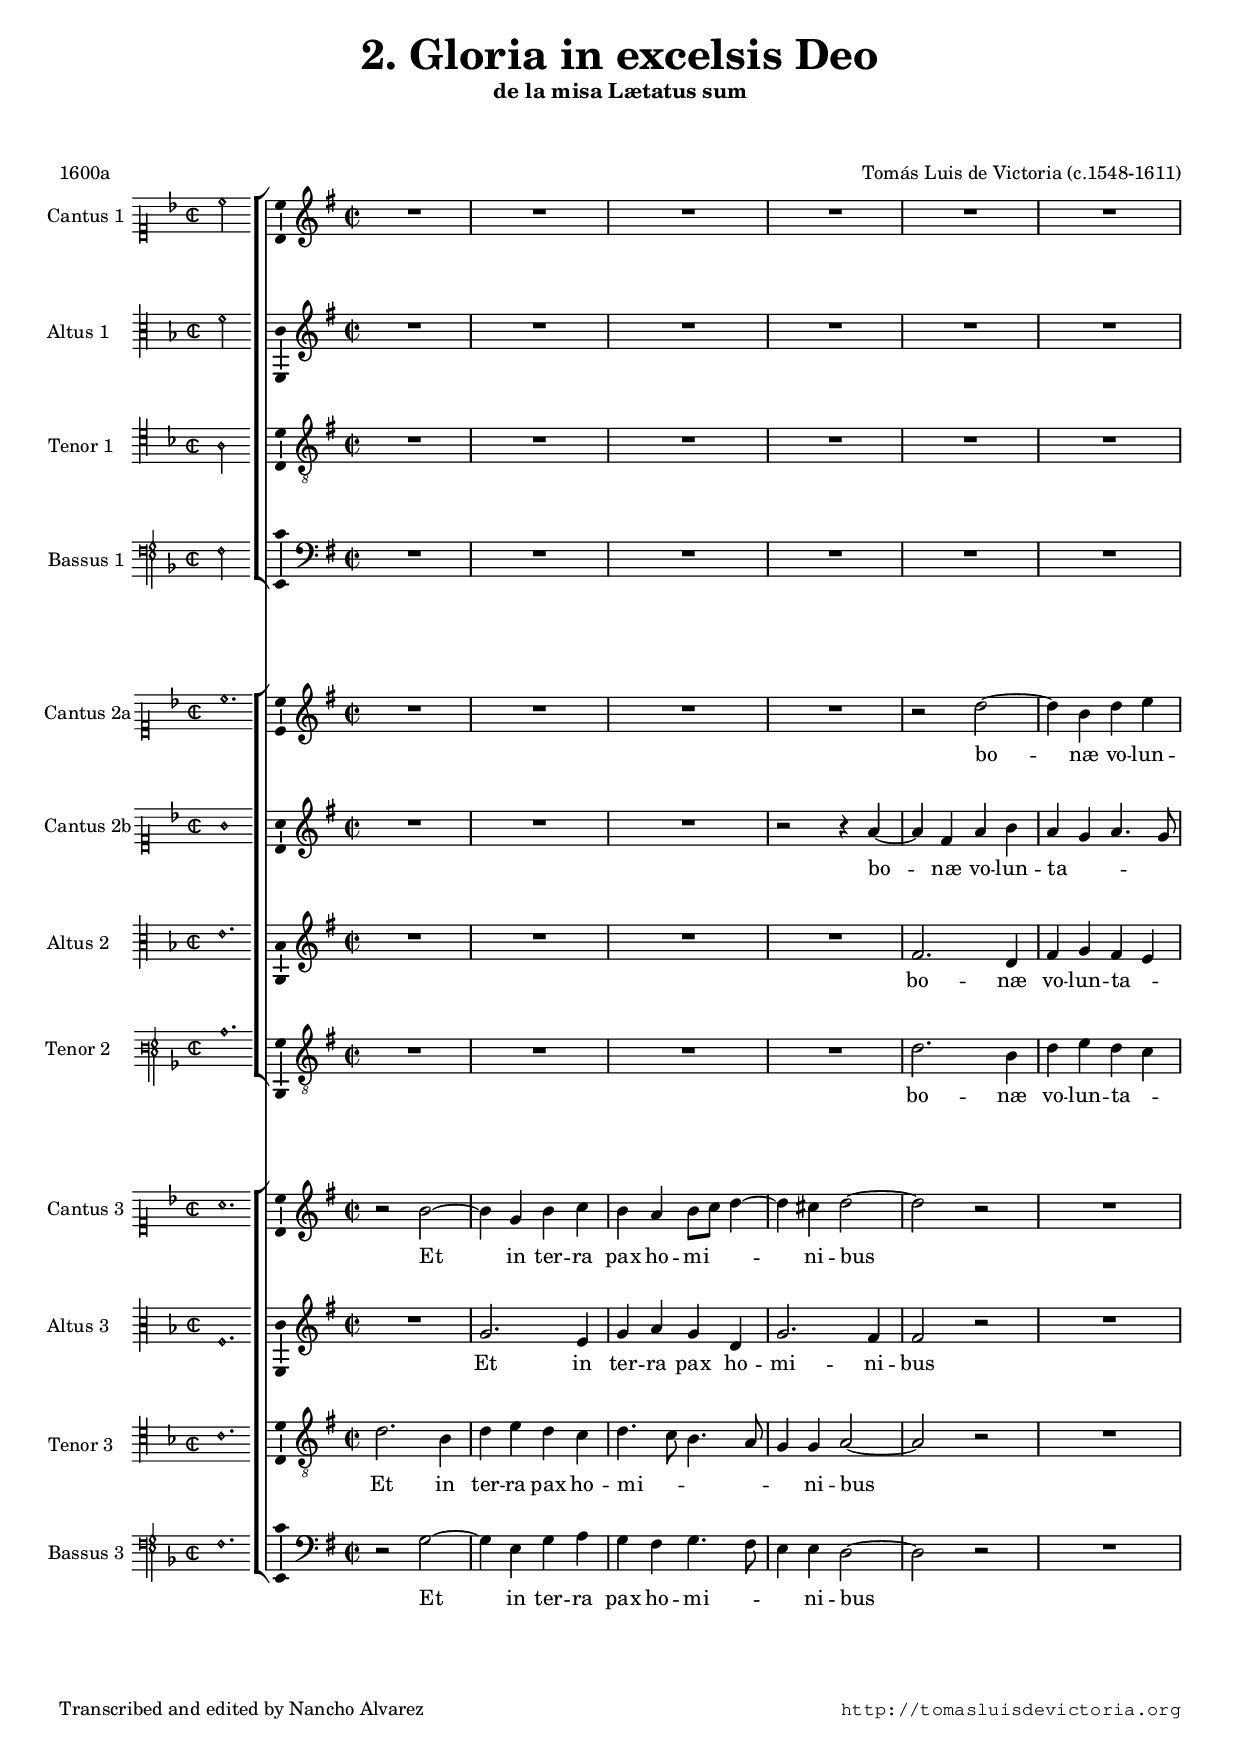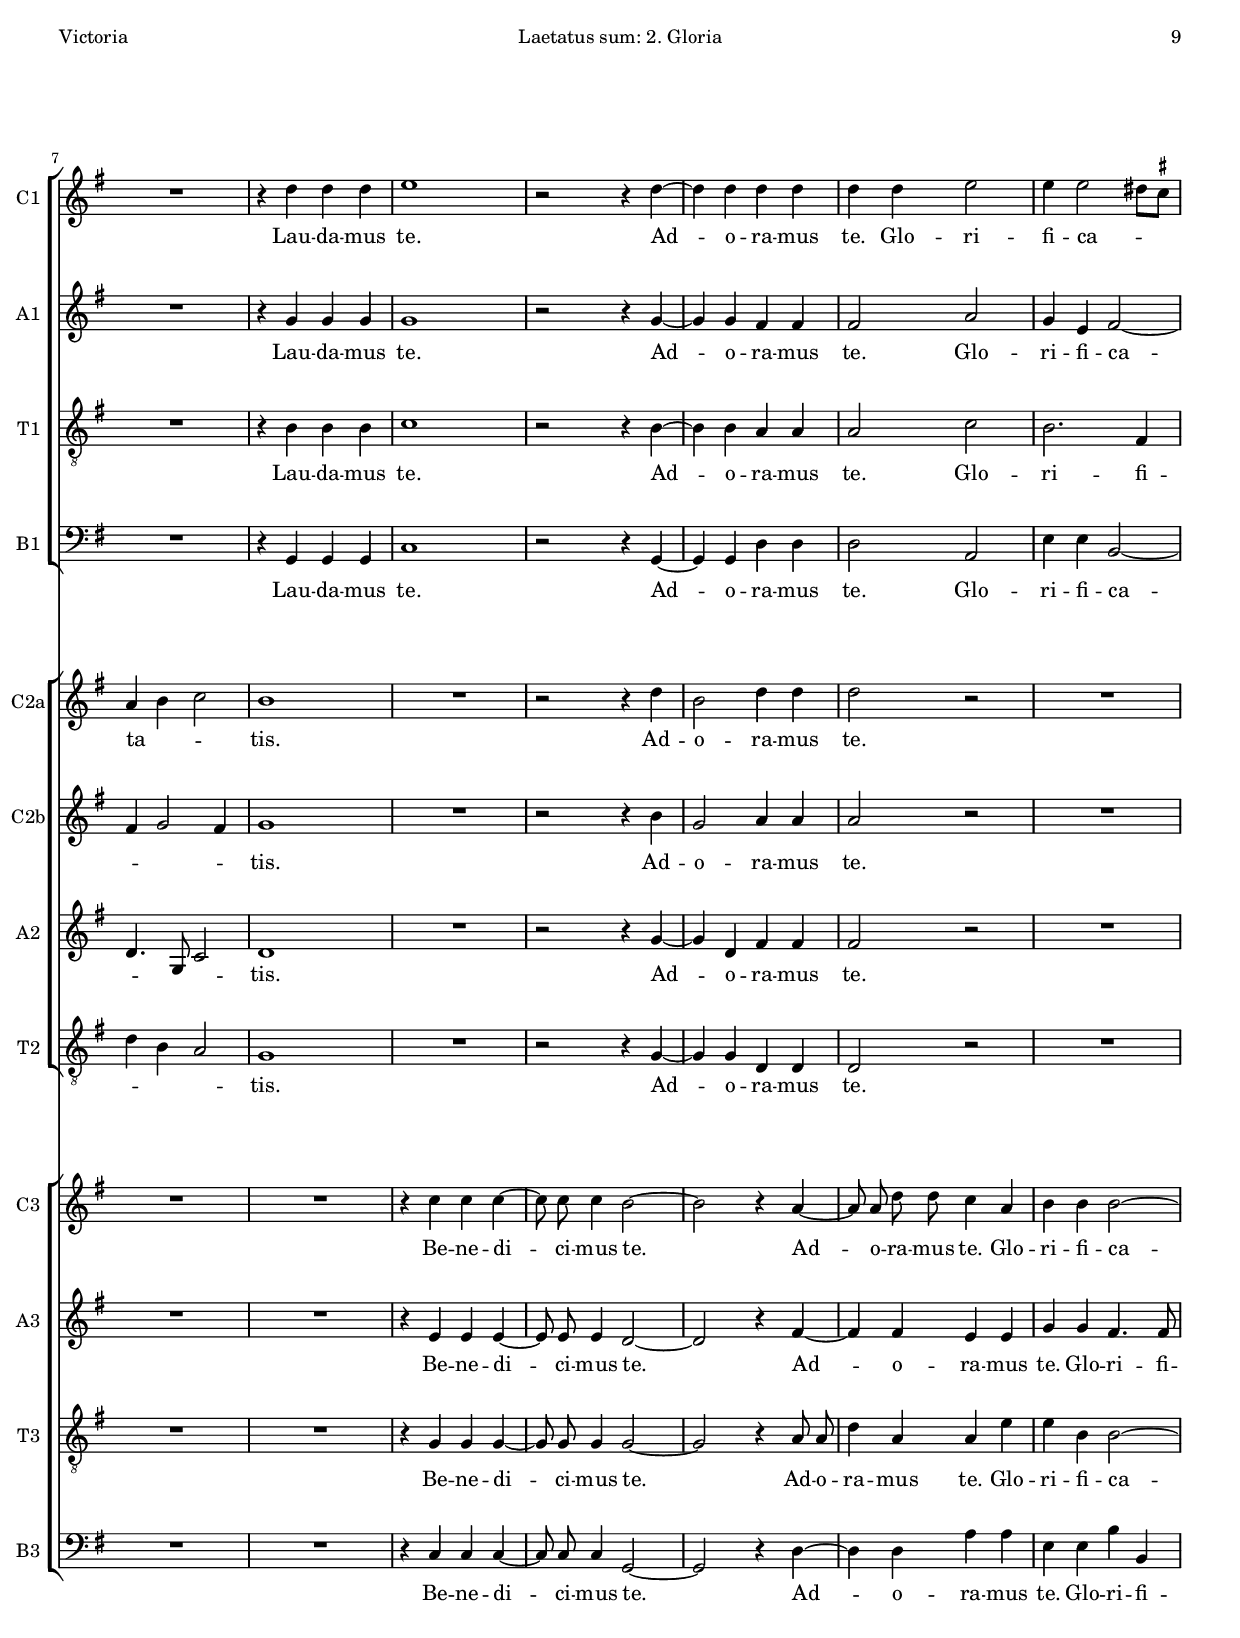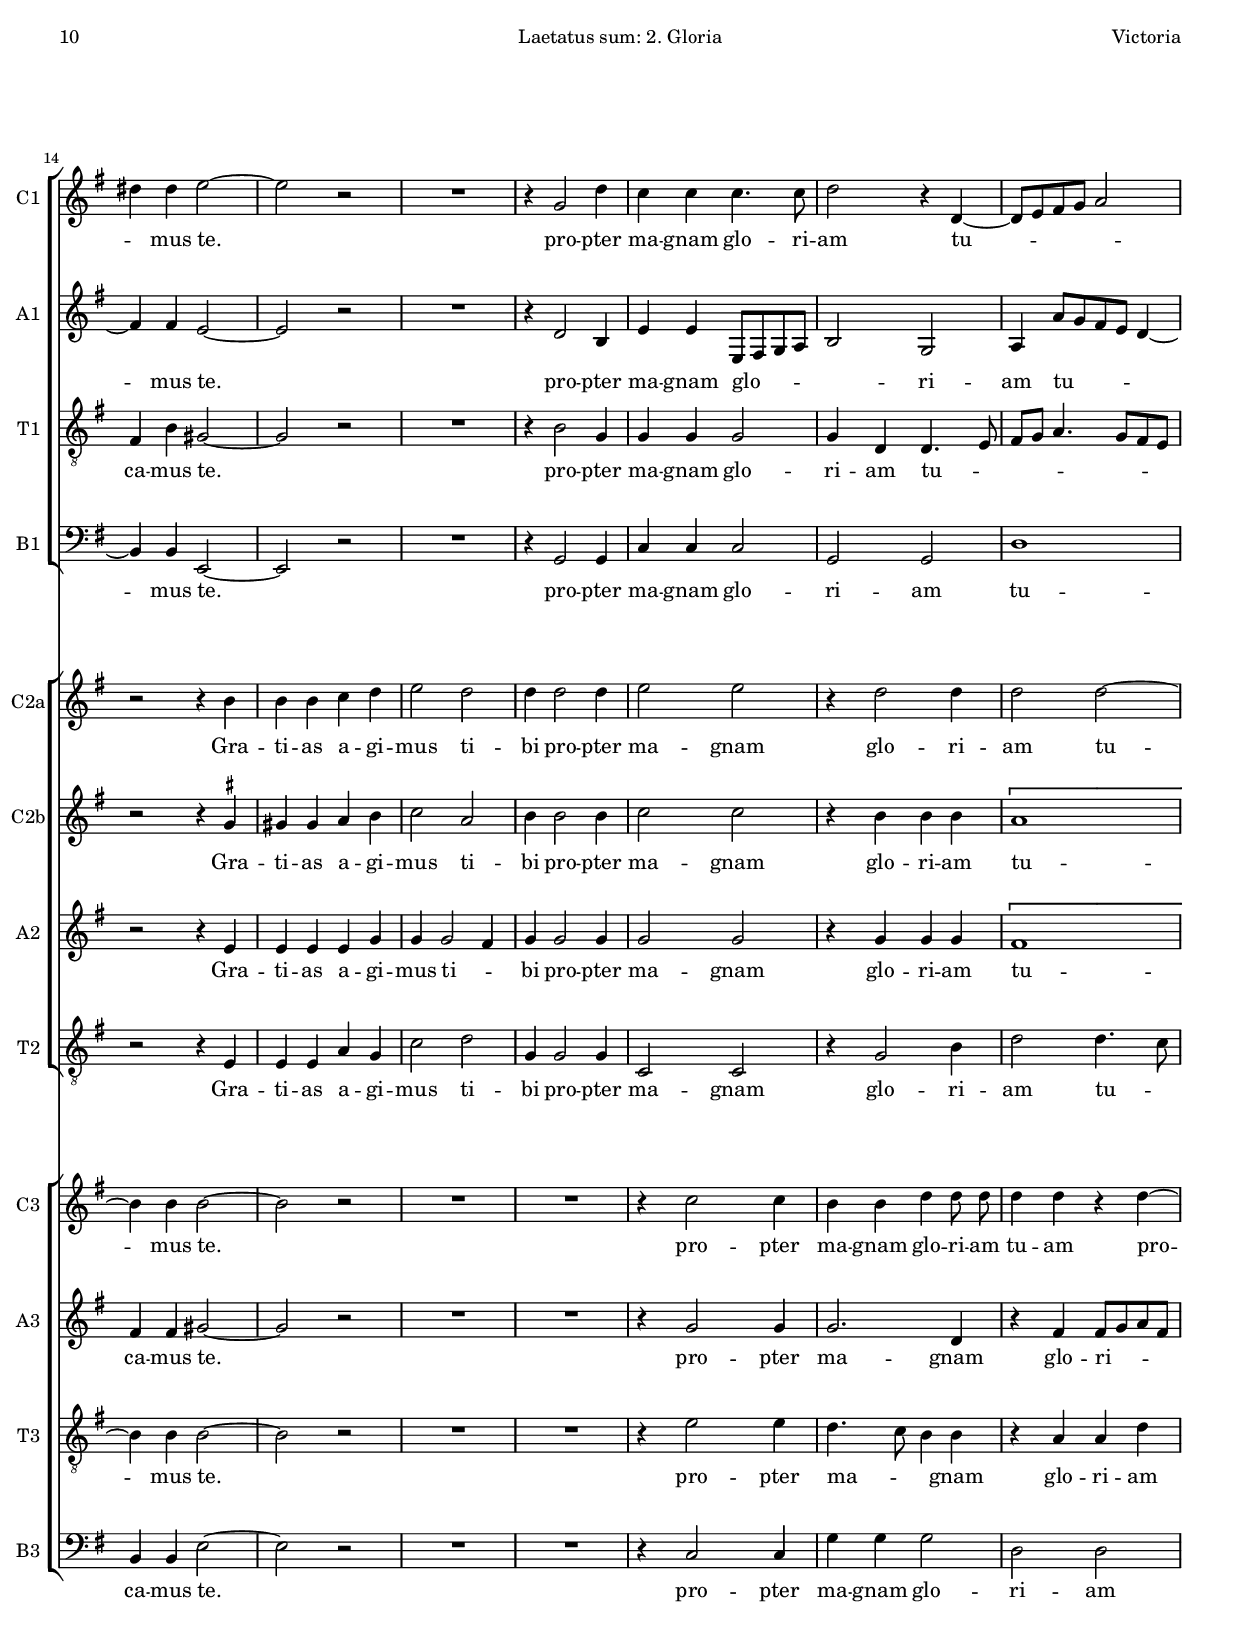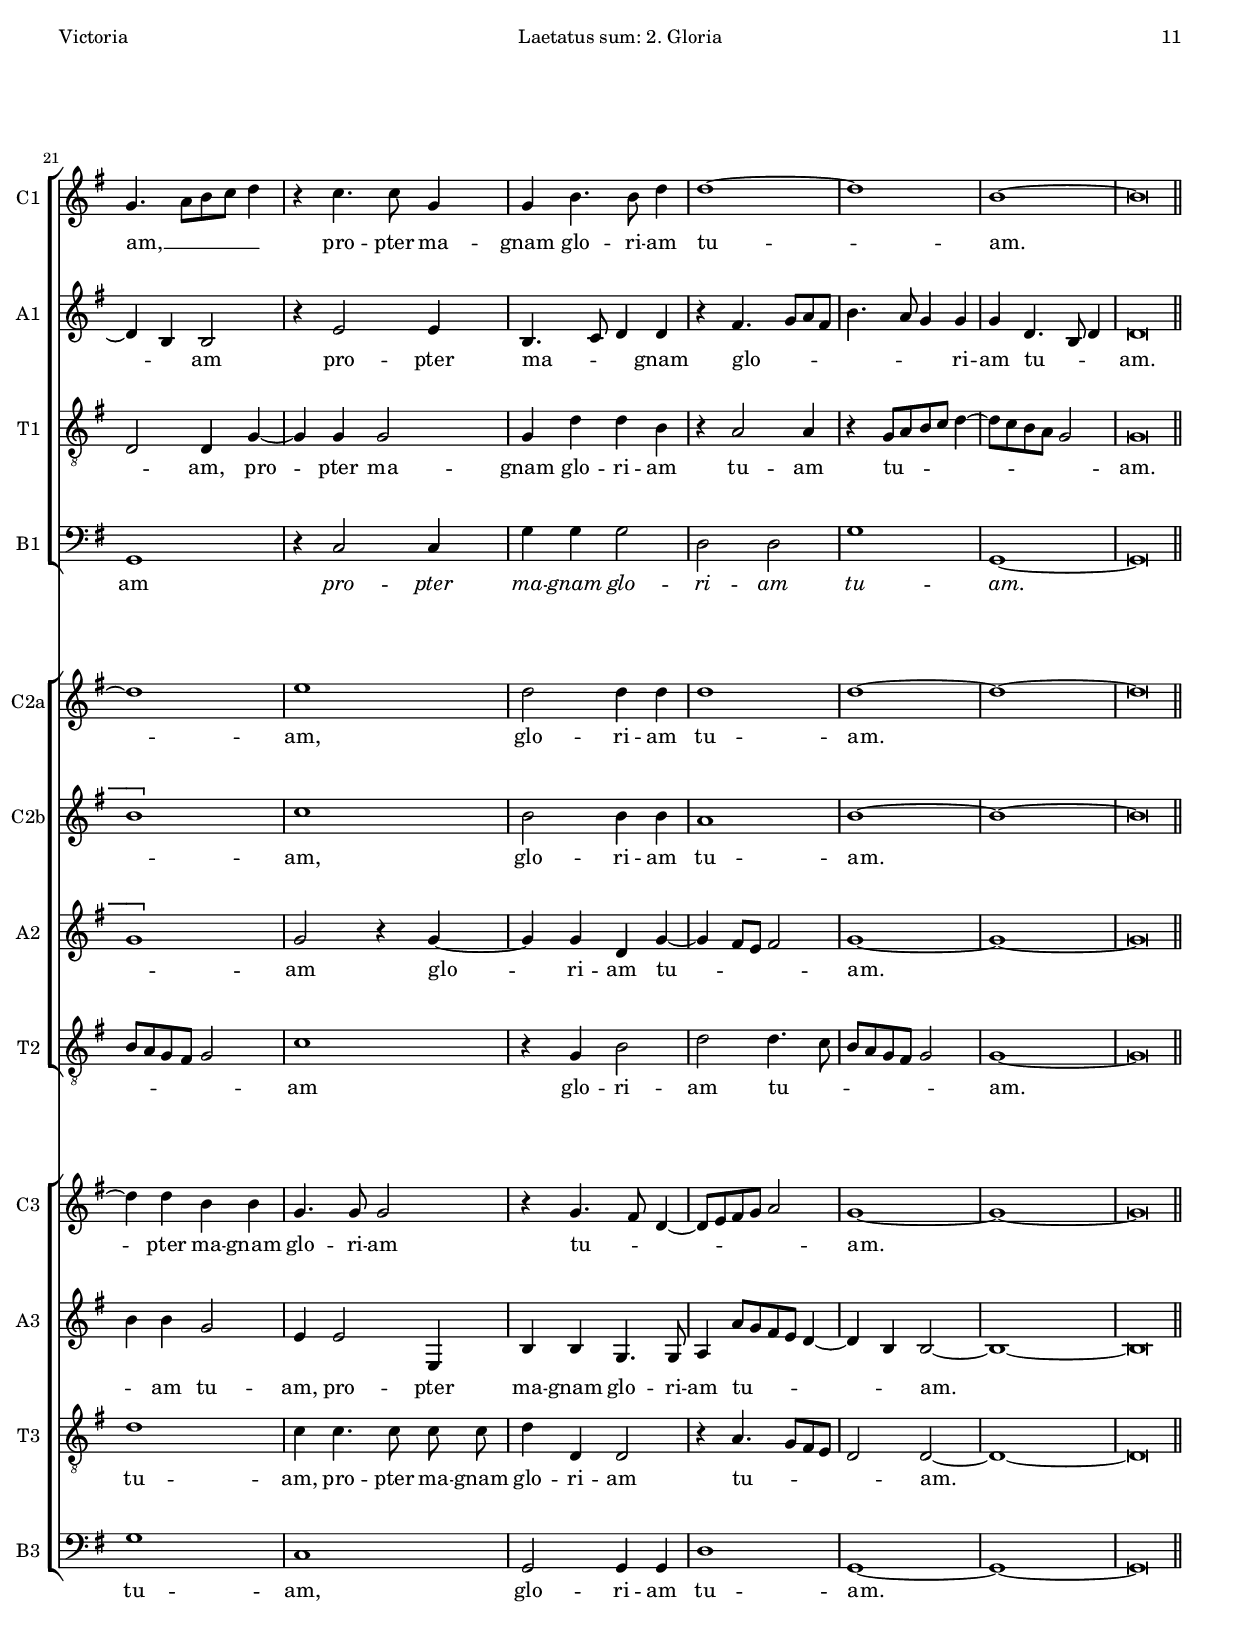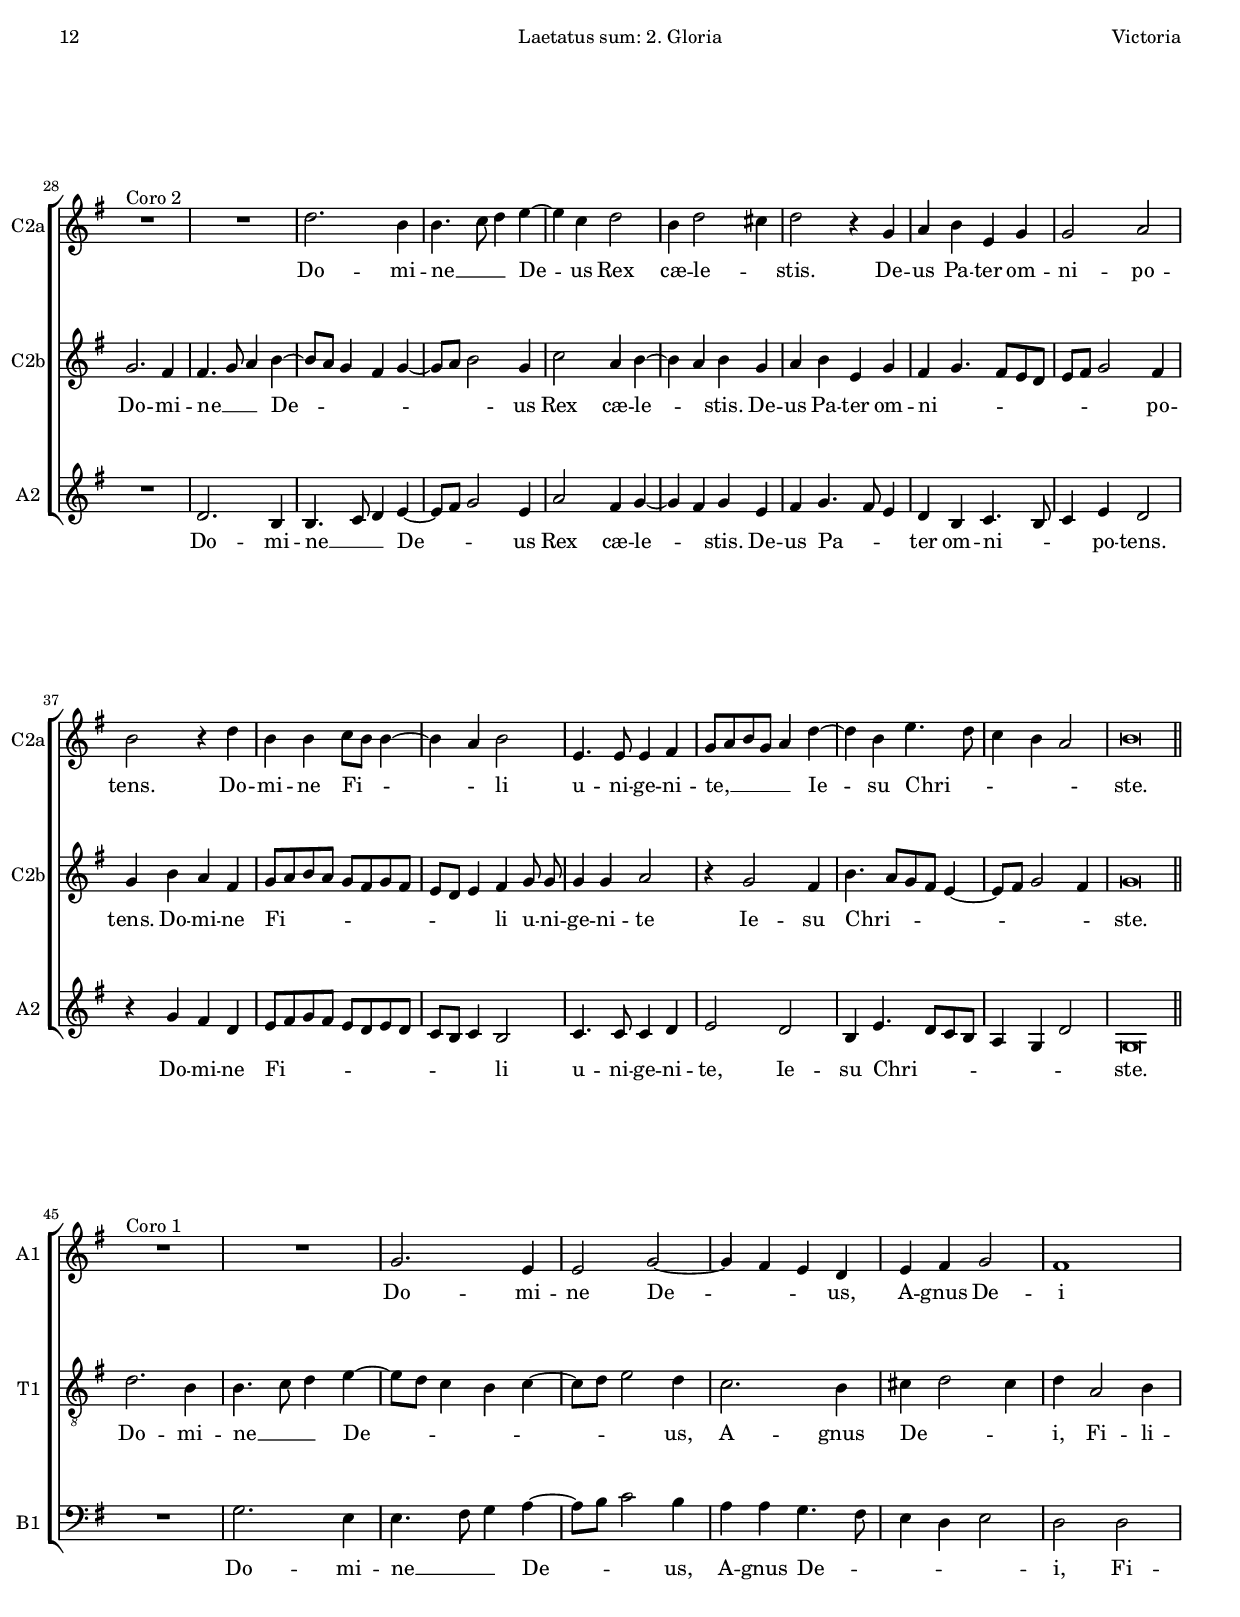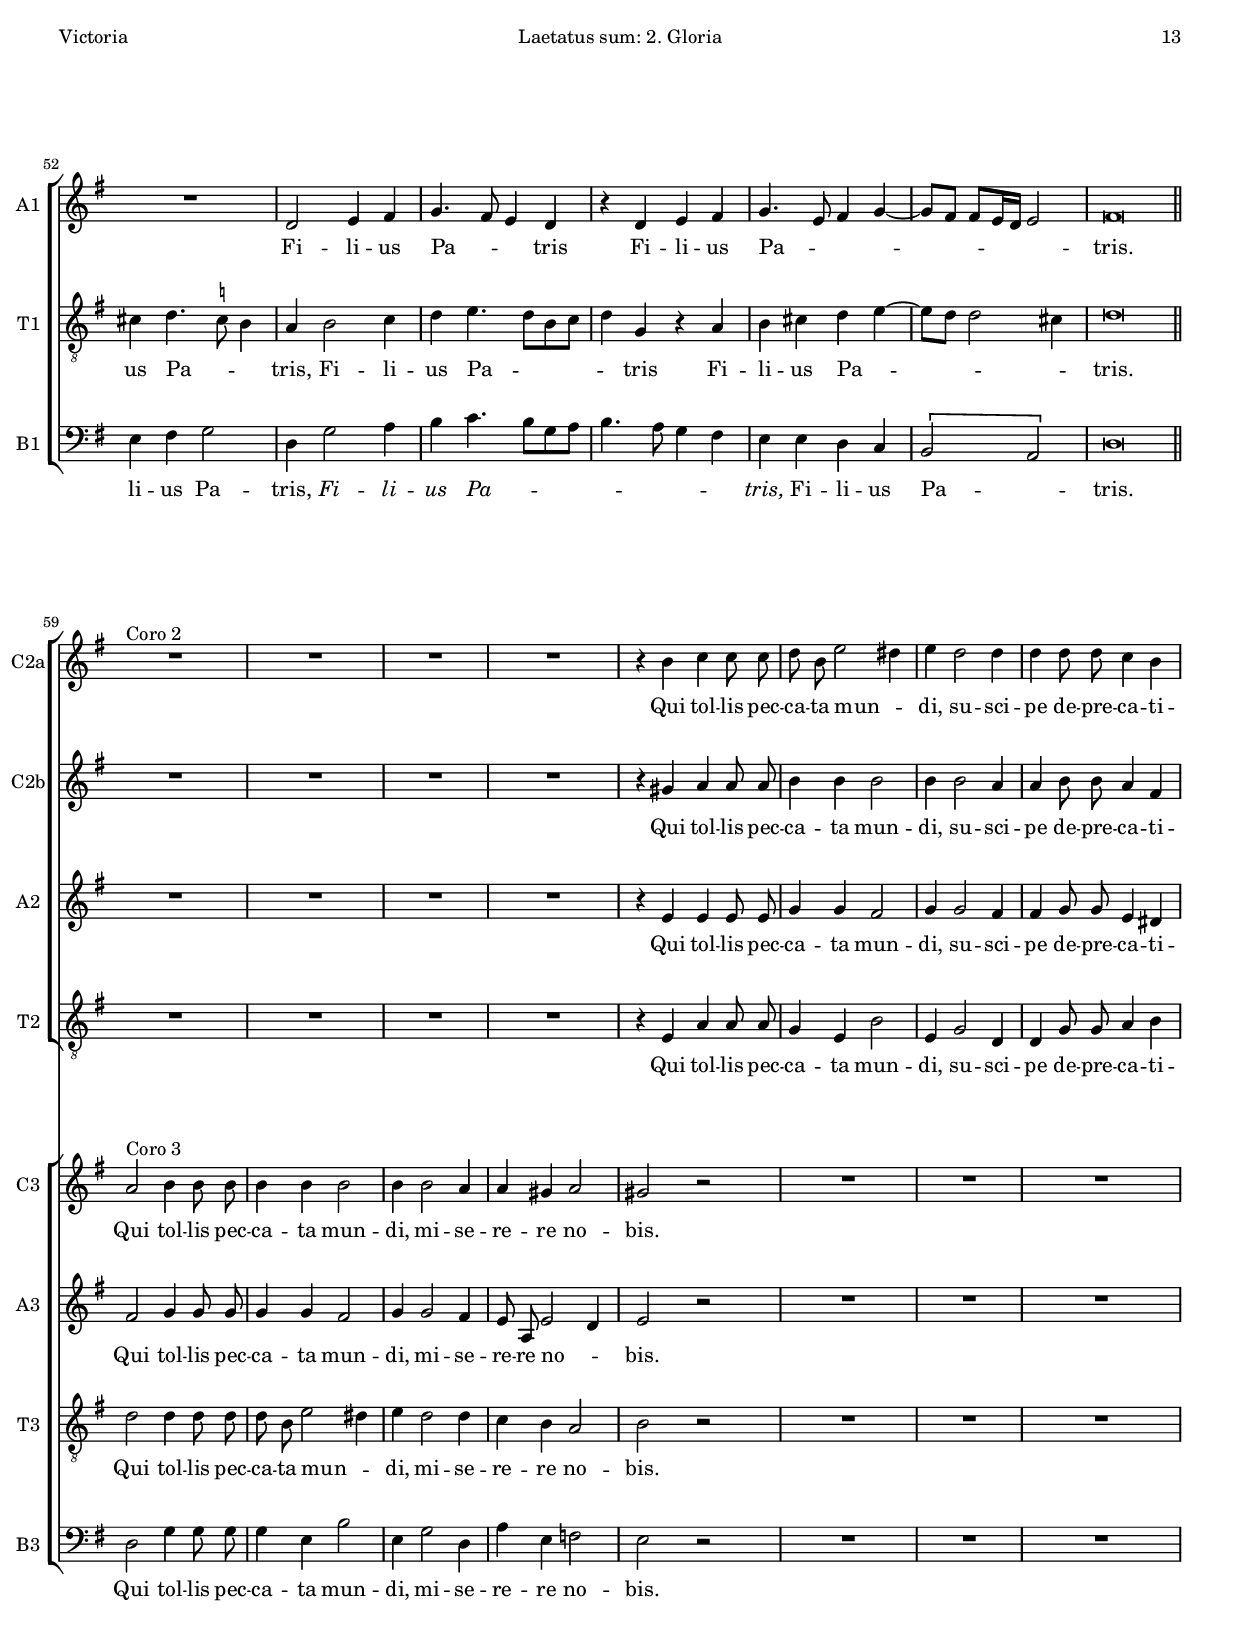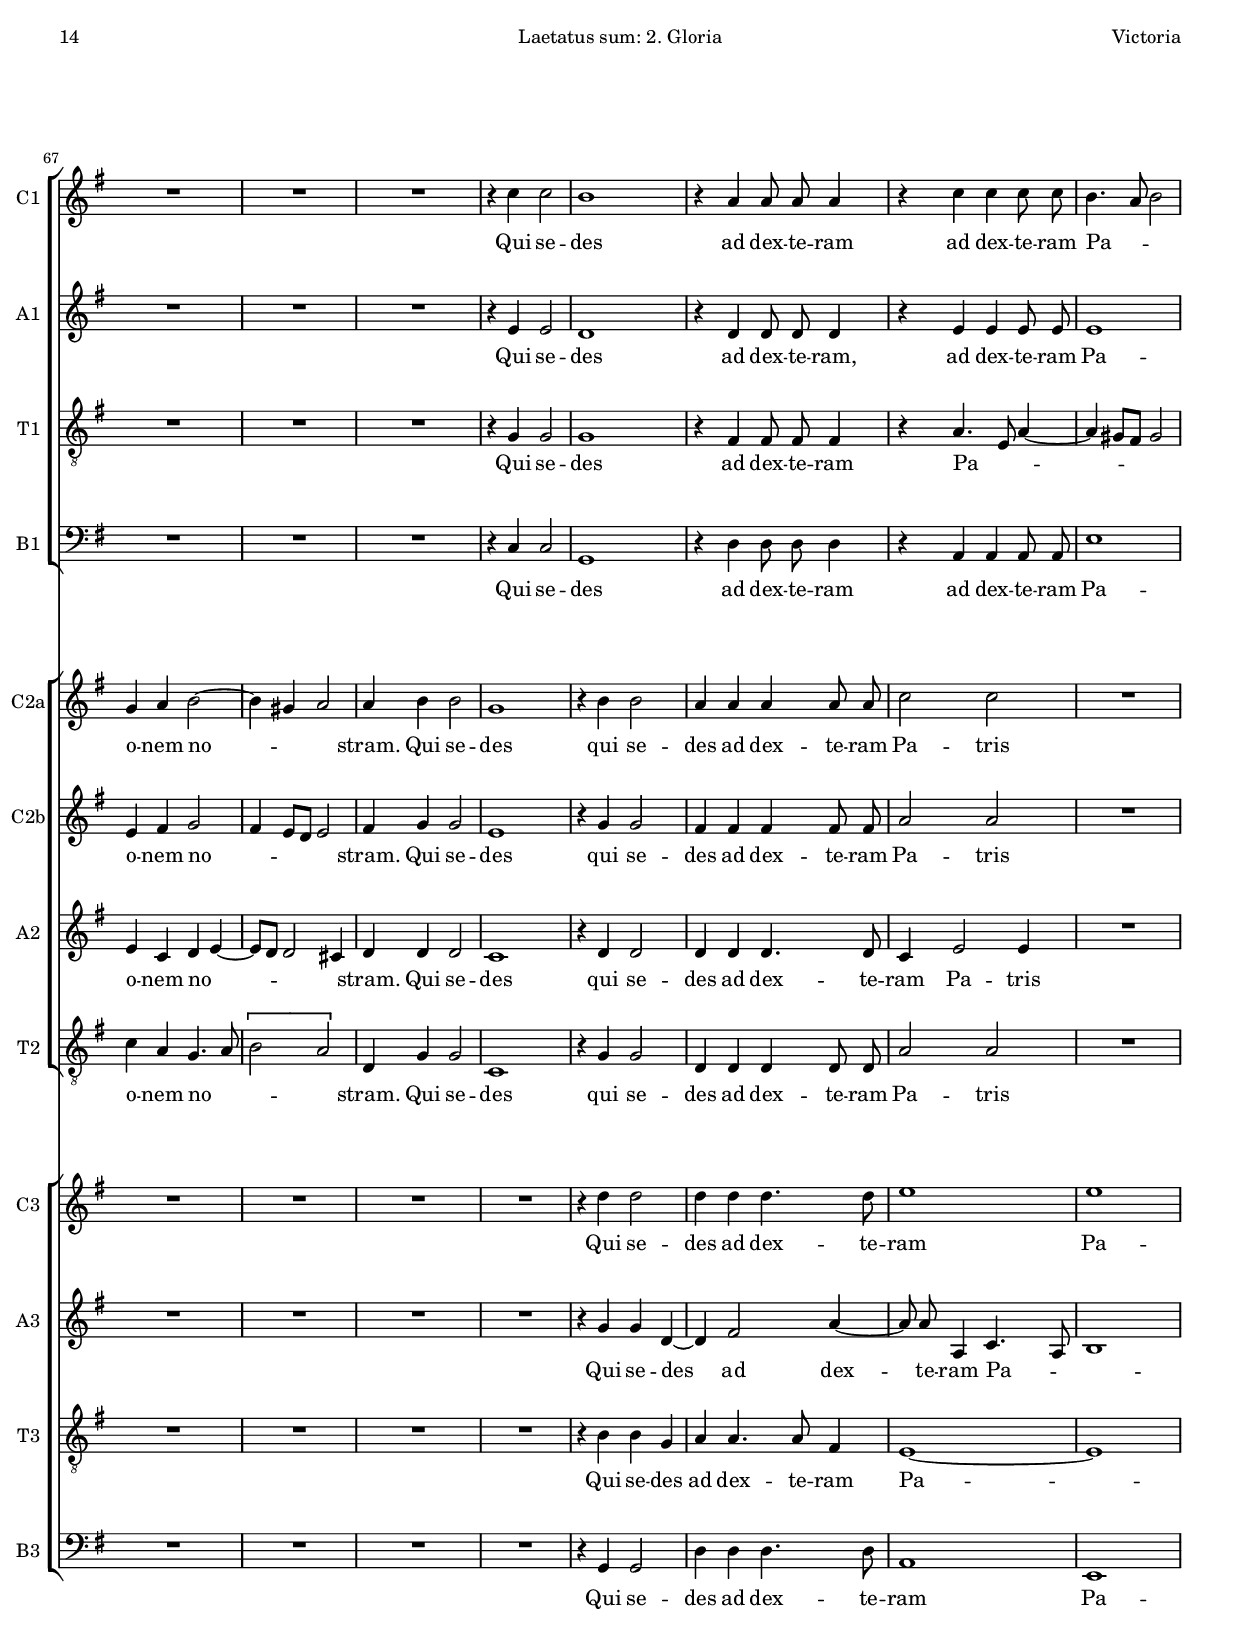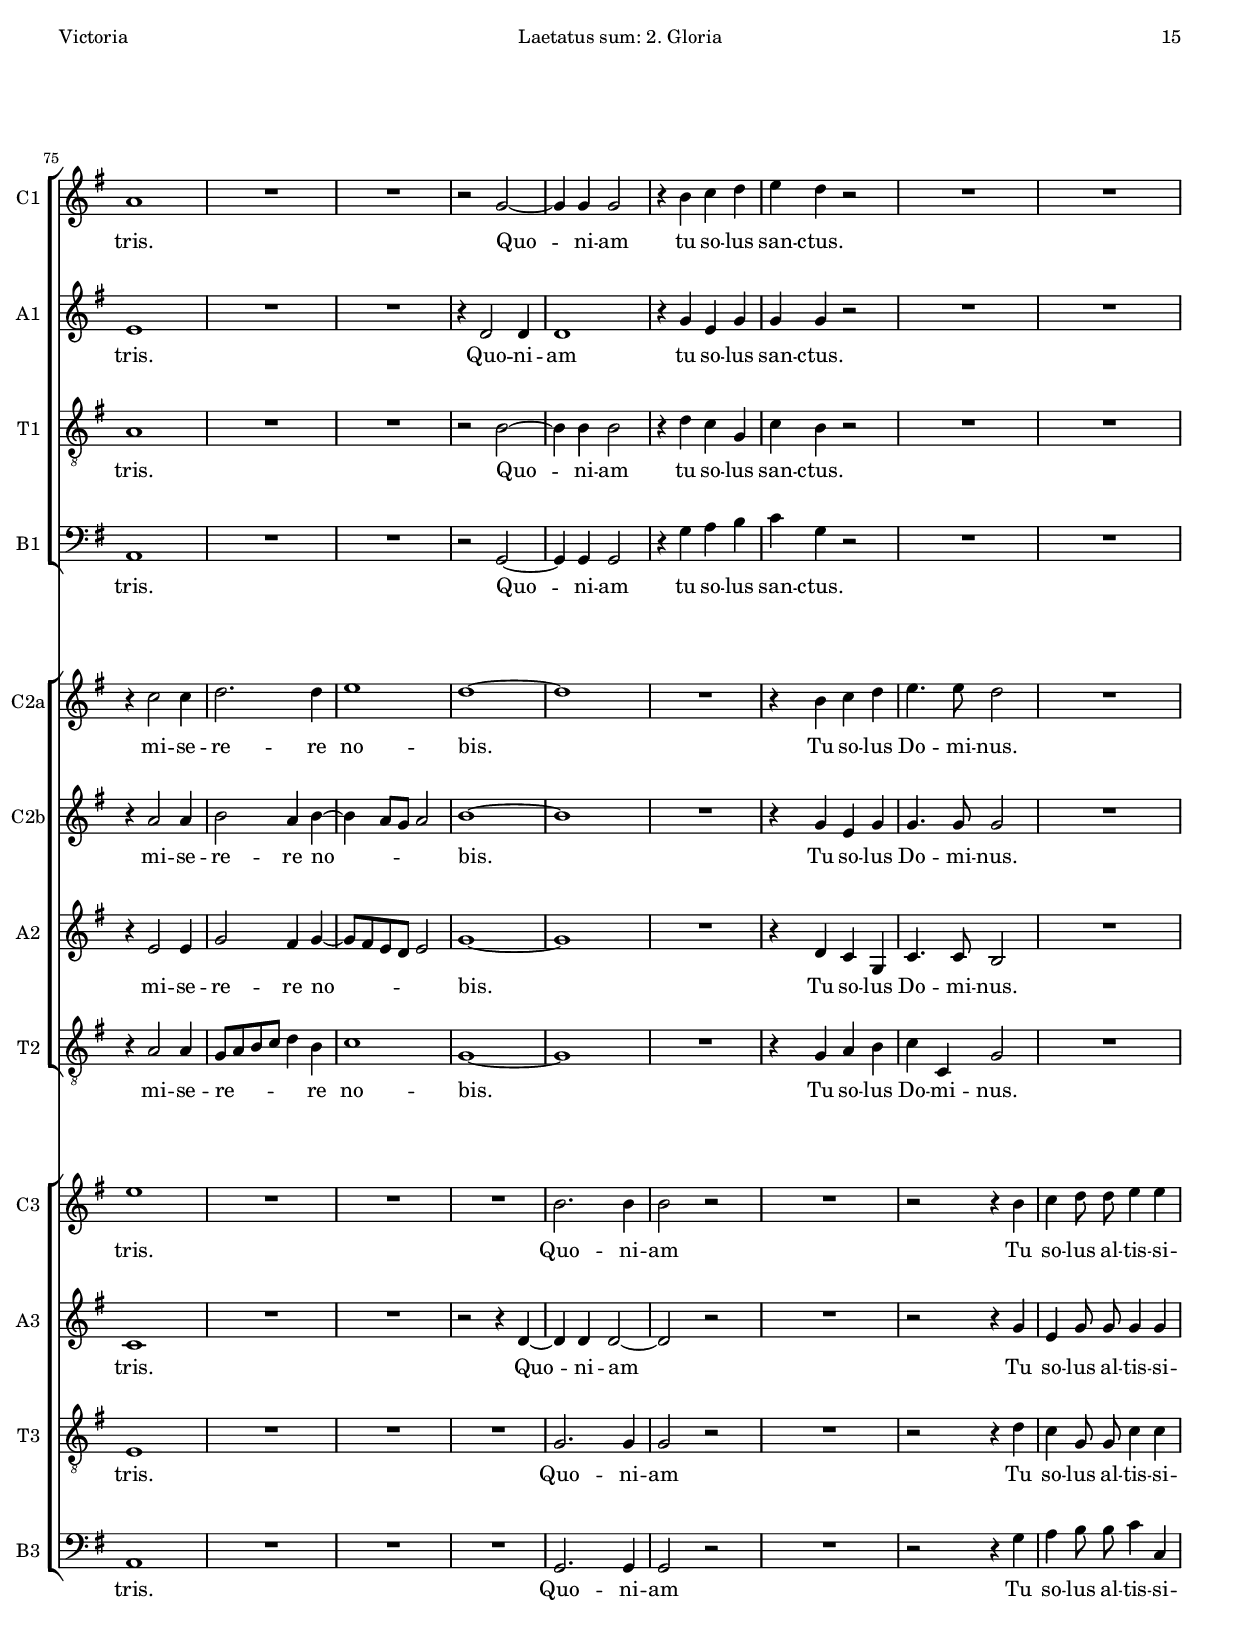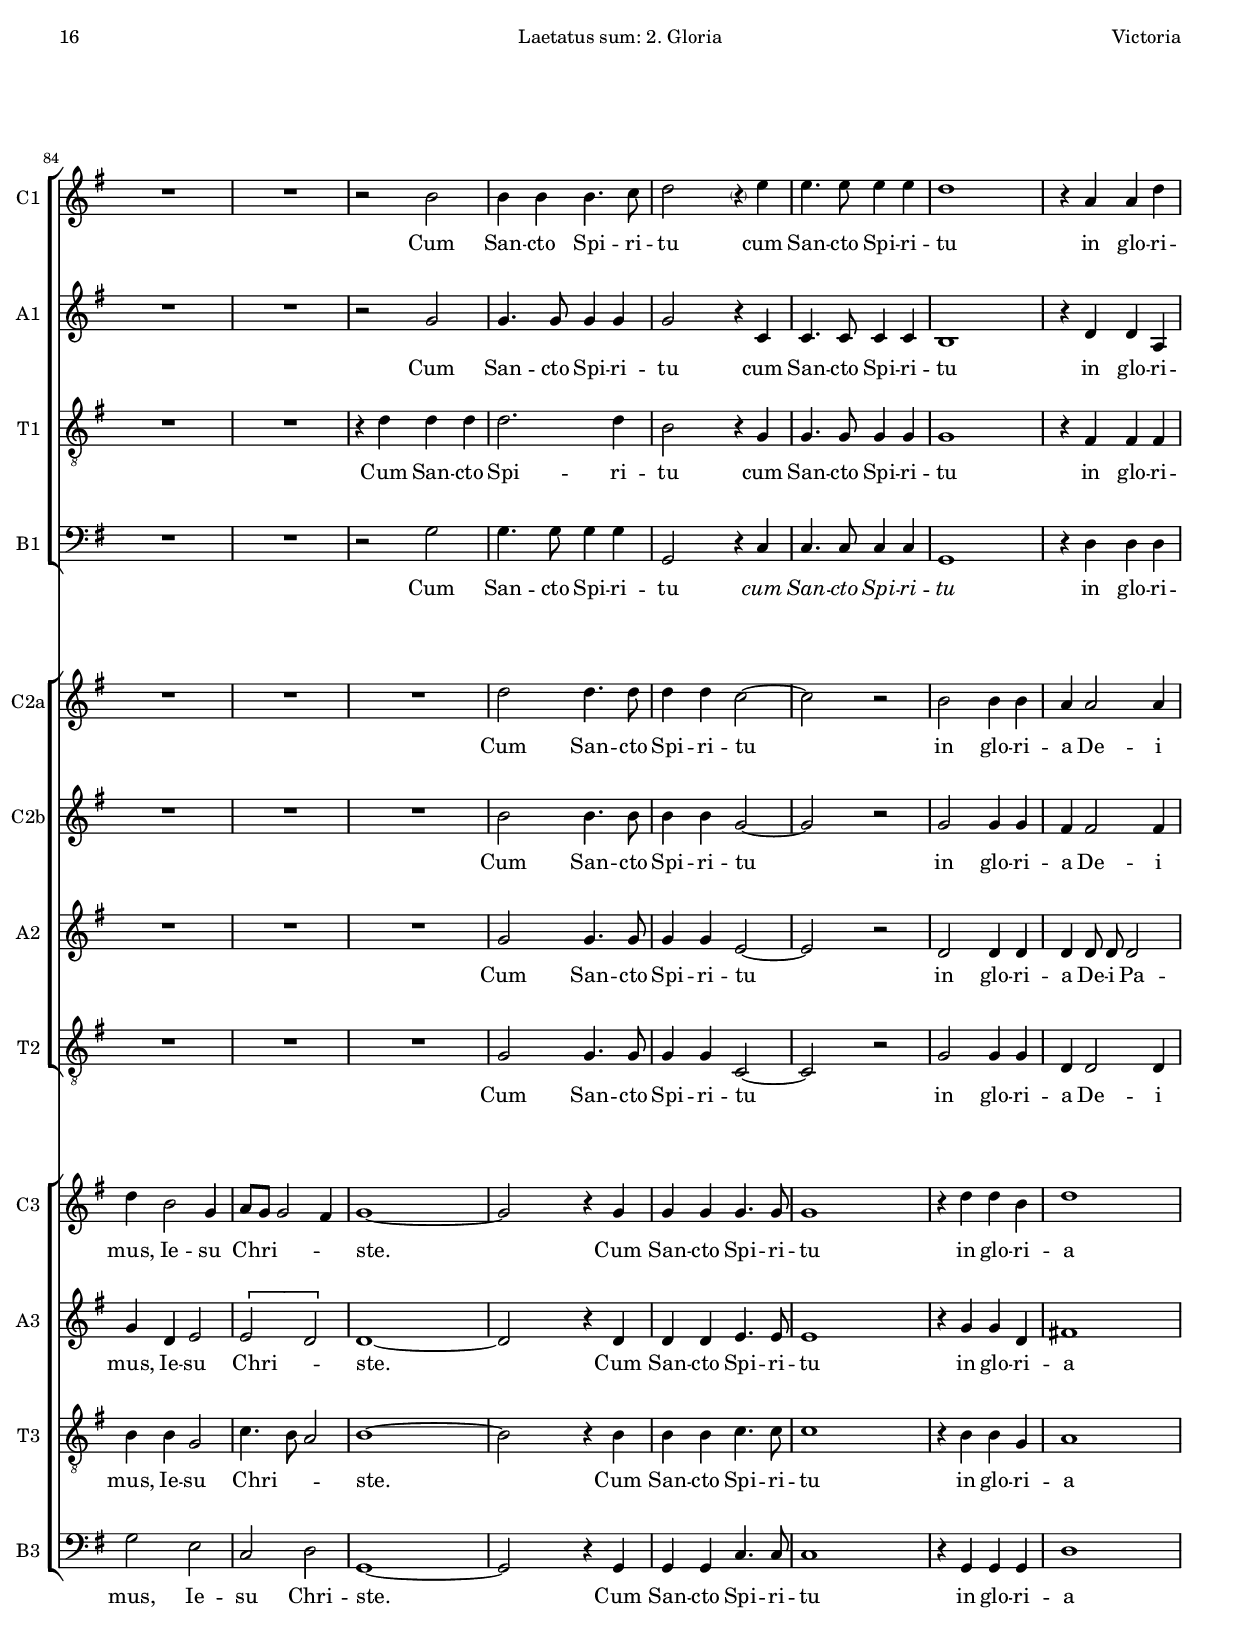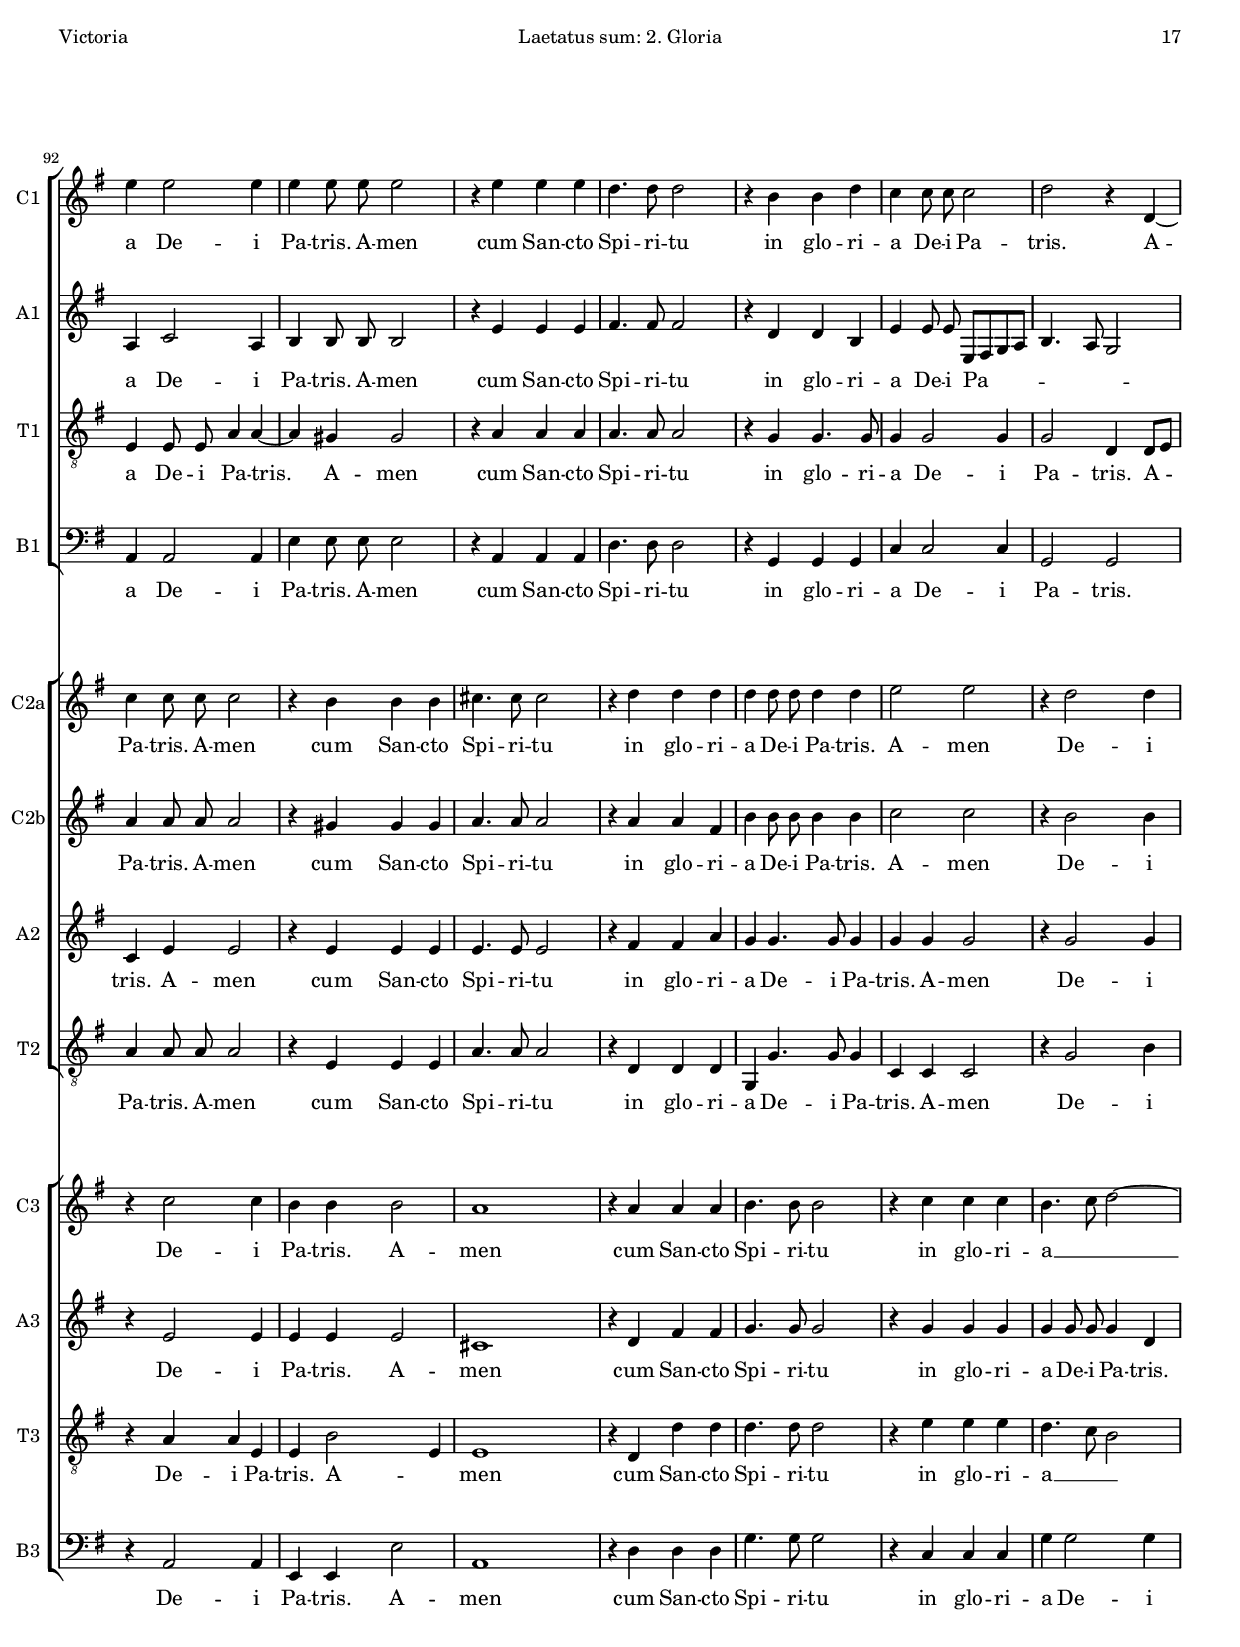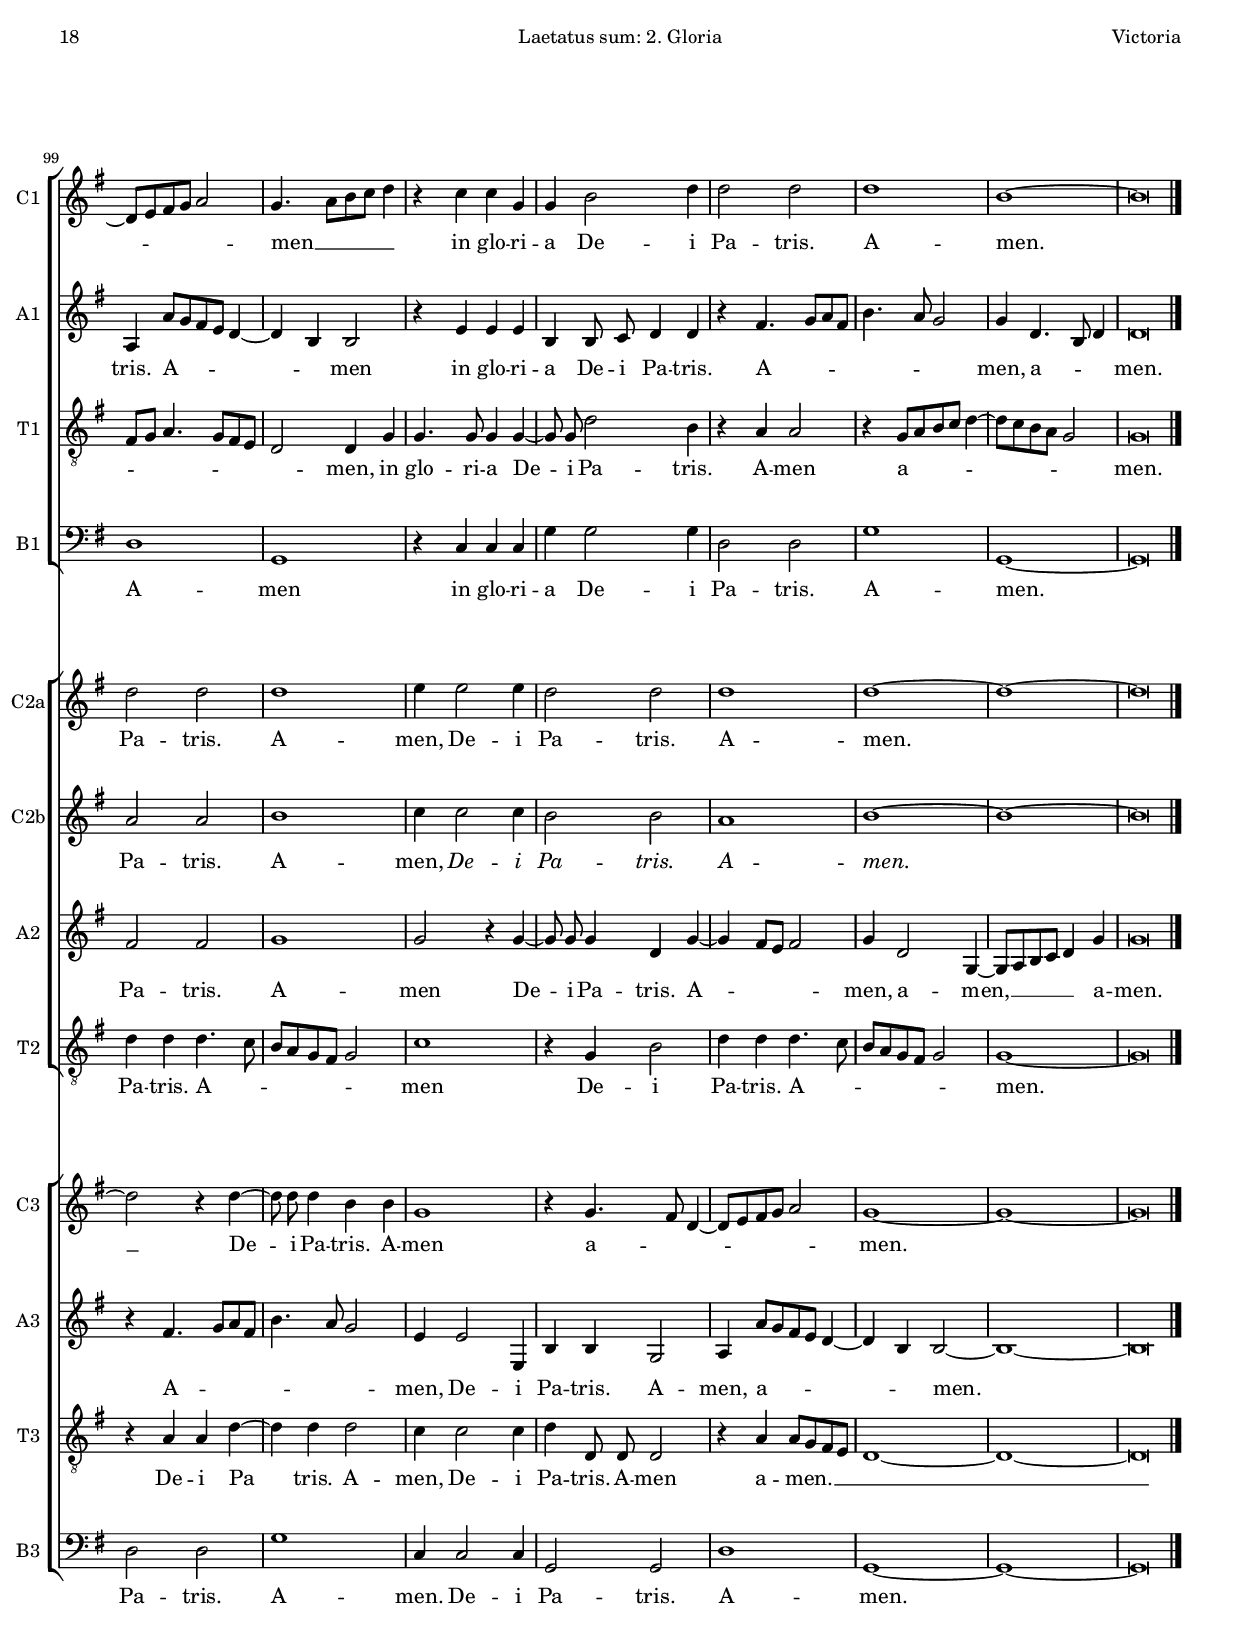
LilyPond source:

\version "2.18.0"

#(set-default-paper-size "a4")
#(set-global-staff-size 16.3)
#(ly:set-option 'point-and-click #f)
%mobile -s7.6 -i1.5

italicas=\override LyricText.font-shape = #'italic
rectas=\override LyricText.font-shape = #'upright
ss=\once \set suggestAccidentals = ##t
incipitwidth = 20
mt=#(define-music-function (parser location offset) (number?) ; move lyric text
      #{ \once \override LyricText.X-offset = -$offset #})

htitle="Laetatus sum: 2. Gloria"
hcomposer="Victoria"

\header {
	title=\markup{\fontsize #3 "2. Gloria in excelsis Deo"}
	subtitle=\markup{"de la misa Lætatus sum"}
	subsubtitle=\markup{\null \vspace #2 }
        composer=\markup{"Tomás Luis de Victoria (c.1548-1611)"}
        pdfauthor=\composer
	poet="1600a"
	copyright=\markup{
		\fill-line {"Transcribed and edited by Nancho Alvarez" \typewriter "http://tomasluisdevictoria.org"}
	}
%	tagline=""
}


global={\key d \minor \time 2/2 \skip 1*27 \bar "||" \pageBreak
			\skip 1*17 \bar "||" \break
			\skip 1*14 \bar "||" \break
			\skip 1*48 \bar "|."
}

cantus={
	R1*4/4 |
	R1*4/4 |
	R1*4/4 |
	R1*4/4 |
%5
	r2 c'' ~ |
	c''4 a' c'' d'' |
	g' a' bes'2 |
	a'1 | 
	R1*4/4 |
%10
	r2 r4 c'' |
	a'2 c''4 c'' |
	\set Staff.autoBeaming = ##f
	c''2 r |
	R1*4/4 |
%15
	r2 r4 a' |
	a' a' bes' c'' |
	d''2 c'' |
	c''4 c''2 c''4 |
	d''2 d'' |
%20
	r4 c''2 c''4 |
	c''2 c'' ~ |
	c''1 |
	d'' |
	c''2 c''4 c'' |
%25
	c''1 |
	c'' ~ |
	c'' ~ |
	c''\breve*1/2 |
	s4*0^\markup{"Coro 2"}
	R1*4/4 |
%30
	R1*4/4 |
	c''2. a'4 |
	a'4. bes'8 c''4 d'' ~ |
	d'' bes' c''2 |
	a'4 c''2 b'4 %\break |
%35
	c''2 r4 f' |
	g' a' d' f' |
	f'2 g' |
	a' r4 c'' |
	a' a'  bes'8[ a'] a'4 ~ |
%40
	a' g' a'2 |
	d'4. d'8 d'4 e' |
	 f'8[ g' a' f'] g'4 c'' ~ |
	c'' a' d''4. c''8 |
	bes'4 a' g'2 |
%45
	a'\breve*1/2 |
	R1*4/4 |
	R1*4/4 |
	R1*4/4 |
	R1*4/4 |
%50
	R1*4/4 |
	R1*4/4 |
	R1*4/4 |
	R1*4/4 |
	R1*4/4 |
%55
	R1*4/4 |
	R1*4/4 |
	R1*4/4 |
	R1*4/4 |
	R1*4/4 |
%60
	s4*0^\markup{"Coro 2"}
        R1*4/4 |
	R1*4/4 |
	R1*4/4 |
	R1*4/4 |
	r4 a' bes' bes'8 bes' |
%65
	c'' a' d''2 cis''4 |
	d'' c''2 c''4 |
	c'' c''8 c'' bes'4 a' |
	f' g' a'2 ~ |
	a'4 fis' g'2 |
%70
	g'4 a' a'2 |
	f'1 |
	r4 a' a'2 |
	g'4 g' g' g'8 g' |
	bes'2 bes' |
%75
	R1*4/4 |
	r4 bes'2 bes'4 |
	c''2. c''4 |
	d''1 |
	c'' ~ |
%80
	c'' |
	R1*4/4 |
	r4 a' bes' c'' |
	d''4. d''8 c''2 |
	R1*4/4 |
%85
	R1*4/4 |
	R1*4/4 |
	R1*4/4 |
	c''2 c''4. c''8 |
	c''4 c'' bes'2 ~ |
%90
	bes' r |
	a' a'4 a' |
	g' g'2 g'4 |
	bes' bes'8 bes' bes'2 |
	r4 a' a' a' |
%95
	b'4. b'8 b'2 |
	r4 c'' c'' c'' |
	c'' c''8 c'' c''4 c'' |
	d''2 d'' |
	r4 c''2 c''4 |
%100
	c''2 c'' |
	c''1 |
	d''4 d''2 d''4 |
	c''2 c'' |
	c''1 |
%105
	c'' ~ |
	c'' ~ |
	c''\breve*1/2 |

}

altus={
	\set Staff.autoBeaming = ##f
	R1*4/4 |
	R1*4/4 |
	R1*4/4 |
	r2 r4 g' ~ |
%5
	g' e' g' a' |
	g' f' g'4. f'8 |
	e'4 f'2 e'4 |
	f'1 |
	R1*4/4 |
%10
	r2 r4 a' |
	f'2 g'4 g' |
	g'2 r |
	R1*4/4 |
%15
	r2 r4 \ss fis' |
	fis' fis' g' a' |
	bes'2 g' |
	a'4 a'2 a'4 |
	bes'2 bes' |
%20
	r4 a' a' a' |
	\[g'1 |
	a'\] |
	bes' |
	a'2 a'4 a' |
%25
	g'1 |
	a' ~ |
	a' ~ |
	a'\breve*1/2 |
	f'2. e'4 |
%30
	e'4. f'8 g'4 a' ~ |
	\set Staff.autoBeaming = ##t
	a'8 g' f'4 e' f' ~ |
	f'8 g' a'2 f'4 |
	bes'2 g'4 a' ~ |
	a' g' a' f' |
%35
	g' a' d' f' |
	e' f'4. e'8 d' c' |
	d' e' f'2 e'4 |
	f' a' g' e' |
	f'8 g' a' g' f' e' f' e' |
%40
	\set Staff.autoBeaming = ##f
	 d'[ c'] d'4 e' f'8 f' |
	\set Staff.autoBeaming = ##t
	f'4 f' g'2 |
	r4 f'2 e'4 |
	a'4.  g'8[ f' e'] d'4 ~ |
	d'8 e' f'2 e'4 |
%45
	f'\breve*1/2 |
	R1*4/4 |
	R1*4/4 |
	R1*4/4 |
	R1*4/4 |
%50
	R1*4/4 |
	R1*4/4 |
	R1*4/4 |
	R1*4/4 |
	R1*4/4 |
%55
	R1*4/4 |
	R1*4/4 |
	R1*4/4 |
	R1*4/4 |
	R1*4/4 |
%60
	R1*4/4 |
	R1*4/4 |
	R1*4/4 |
	R1*4/4 |
	\set Staff.autoBeaming = ##f
	r4 fis' g' g'8 g' |
%65
	a'4 a' a'2 |
	a'4 a'2 g'4 |
	g' a'8 a' g'4 e' |
	d' e' f'2 |
	e'4  d'8[ c'] d'2 |
%70
	e'4 f' f'2 |
	d'1 |
	r4 f' f'2 |
	e'4 e' e' e'8 e' |
	g'2 g' |
%75
	R1*4/4 |
	r4 g'2 g'4 |
	a'2 g'4 a' ~ |
	a'  g'8[ f'] g'2 |
	a'1 ~ |
%80
	a' |
	R1*4/4 |
	r4 f' d' f' |
	f'4. f'8 f'2 |
	R1*4/4 |
%85
	R1*4/4 |
	R1*4/4 |
	R1*4/4 |
	a'2 a'4. a'8 |
	a'4 a' f'2 ~ |
%90
	f' r |
	f' f'4 f' |
	e' e'2 e'4 |
	g' g'8 g' g'2 |
	r4 fis' fis' fis' |
%95
	g'4. g'8 g'2 |
	r4 g' g' e' |
	a' a'8 a' a'4 a' |
	bes'2 bes' |
	r4 a'2 a'4 |
%100
	g'2 g' |
	a'1 |
	bes'4 bes'2 bes'4 |
	a'2 a' |
	g'1 |
%105
	a' ~ |
	a' ~ |
	a'\breve*1/2 |

}

tenor={
	R1*4/4 |
	R1*4/4 |
	R1*4/4 |
	R1*4/4 |
%5
	e'2. c'4 |
	e' f' e' d' |
	c'4. f8 bes2 |
	c'1 |
	R1*4/4 |
%10
	r2 r4 f' ~ |
	f' c' e' e' |
	e'2 r |
	R1*4/4 |
%15
	r2 r4 d' |
	d' d' d' f' |
	f' f'2 e'4 |
	f' f'2 f'4 |
	f'2 f' |
%20
	r4 f' f' f' |
	\[e'1 |
	f'\] |
	f'2 r4 f' ~ |
	f' f' c' f' ~ |
%25
	f' e'8 d' e'2 |
	f'1 ~ |
	f' ~ |
	f'\breve*1/2 |
	R1*4/4 |
%30
	c'2. a4 |
	a4. bes8 c'4 d' ~ |
	d'8 e' f'2 d'4 |
	g'2 e'4 f' ~ |
	f' e' f' d' |
%35
	e' f'4. e'8 d'4 |
	c' a bes4. a8 |
	bes4 d' c'2 |
	r4 f' e' c' |
	d'8 e' f' e' d' c' d' c' |
%40
	bes a bes4 a2 |
	bes4. bes8 bes4 c' |
	d'2 c' |
	a4 d'4. c'8 bes a |
	g4 f c'2 |
%45
	f\breve*1/2 |
	R1*4/4 |
	R1*4/4 |
	R1*4/4 |
	R1*4/4 |
%50
	R1*4/4 |
	R1*4/4 |
	R1*4/4 |
	R1*4/4 |
	R1*4/4 |
%55
	R1*4/4 |
	R1*4/4 |
	R1*4/4 |
	R1*4/4 |
	R1*4/4 |
%60
	R1*4/4 |
	R1*4/4 |
	R1*4/4 |
	R1*4/4 |
	\set Staff.autoBeaming = ##f
	r4 d' d' d'8 d' |
%65
	f'4 f' e'2 |
	f'4 f'2 e'4 |
	e' f'8 f' d'4 cis' |
	d' bes c' d' ~ |
	 d'8[ c'] c'2 b4 |
%70
	c' c' c'2 |
	bes1 |
	r4 c' c'2 |
	c'4 c' c'4. c'8 |
	bes4 d'2 d'4 | % parece que hay un silencio de semibreve entre las 2 ultimas notas
%75
	R1*4/4 |
	r4 d'2 d'4 |
	f'2 e'4 f' ~ |
	 f'8[ e' d' c'] d'2 |
	f'1 ~ |
%80
	f' |
	R1*4/4 |
	r4 c' bes f |
	bes4. bes8 a2 |
	R1*4/4 |
%85
	R1*4/4 |
	R1*4/4 |
	R1*4/4 |
	f'2 f'4. f'8 |
	f'4 f' d'2 ~ |
%90
	d' r |
	c' c'4 c' |
	c' c'8 c' c'2 |
	bes4 d' d'2 |
	r4 d' d' d' |
%95
	d'4. d'8 d'2 |
	r4 e' e' g' |
	f' f'4. f'8 f'4 |
	f' f' f'2 |
	r4 f'2 f'4 |
%100
	e'2 e' |
	f'1 |
	f'2 r4 f' ~ |
	f'8 f' f'4 c' f' ~ |
	\set Staff.autoBeaming = ##t
	f' e'8 d' e'2 |
%105
	f'4 c'2 f4 ~ |
	f8 g a bes c'4 f' |
	f'\breve*1/2 |

}

bassus={
	R1*4/4 |
	R1*4/4 |
	R1*4/4 |
	R1*4/4 |
%5
	c'2. a4 |
	c' d' c' bes |
	c' a g2 |
	f1 |
	R1*4/4 |
%10
	r2 r4 f ~ |
	f f c c |
	c2 r |
	R1*4/4 |
%15
	r2 r4 d |
	d d g f |
	bes2 c' |
	f4 f2 f4 |
	bes,2 bes, |
%20
	r4 f2 a4 |
	c'2 c'4. bes8 |
	a g f e f2 |
	bes1 |
	r4 f a2 |
%25
	c' c'4. bes8 |
	a g f e f2 |
	f1 ~ |
	f\breve*1/2 |
	R1*4/4 |
%30
	R1*4/4 |
	R1*4/4 |
	R1*4/4 |
	R1*4/4 |
	R1*4/4 |
%35
	R1*4/4 |
	R1*4/4 |
	R1*4/4 |
	R1*4/4 |
	R1*4/4 |
%40
	R1*4/4 |
	R1*4/4 |
	R1*4/4 |
	R1*4/4 |
	R1*4/4 |
%45
	R1*4/4 |
	R1*4/4 |
	R1*4/4 |
	R1*4/4 |
	R1*4/4 |
%50
	R1*4/4 |
	R1*4/4 |
	R1*4/4 |
	R1*4/4 |
	R1*4/4 |
%55
	R1*4/4 |
	R1*4/4 |
	R1*4/4 |
	R1*4/4 |
	R1*4/4 |
%60
	R1*4/4 |
	R1*4/4 |
	R1*4/4 |
	R1*4/4 |
	\set Staff.autoBeaming = ##f
	r4 d g g8 g |
%65
	f4 d a2 |
	d4 f2 c4 |
	c f8 f g4 a |
	bes g f4. g8 |
	\[a2 g\] |
%70
	c4 f f2 |
	bes,1 |
	r4 f f2 |
	c4 c c c8 c |
	g2 g |
%75
	R1*4/4 |
	r4 g2 g4 |
	\set Staff.autoBeaming = ##t
	f8 g a bes c'4 a |
	bes1 |
	f ~ |
%80
	f |
	R1*4/4 |
	r4 f g a |
	bes bes, f2 |
	R1*4/4 |
%85
	R1*4/4 |
	R1*4/4 |
	R1*4/4 |
	f2 f4. f8 |
	f4 f bes,2 ~ |
%90
	bes, r |
	f f4 f |
	c c2 c4 |
	\set Staff.autoBeaming = ##f
	g g8 g g2 |
	\set Staff.autoBeaming = ##t
	r4 d d d |
%95
	g4. g8 g2 |
	r4 c c c |
	f, f4. f8 f4 |
	bes, bes, bes,2 |
	r4 f2 a4 |
%100
	c' c' c'4. bes8 |
	a g f e f2 |
	bes1 |
	r4 f a2 |
	c'4 c' c'4. bes8 |
%105
	a g f e f2 |
	f1 ~ |
	f\breve*1/2 |

}

textocantus=\lyricmode{
bo -- _ næ vo -- lun -- ta -- _ _ tis.
Ad -- o -- ra -- mus te.
Gra -- ti -- as a -- gi -- mus ti -- bi pro -- pter
ma -- gnam glo -- ri -- am tu -- _ am,
glo -- ri -- am tu -- am. _ _ 
Do -- mi -- ne __ _ _ De -- _ us
Rex cæ -- le -- _ stis.
De -- us Pa -- ter om -- ni -- po -- tens.
Do -- mi -- ne Fi -- _ _ _ _ li u -- ni -- ge -- ni -- te, __ _ _ _ _ 
Ie -- _ su Chri -- _ _ _ _ ste.
Qui tol -- lis pec -- ca -- ta mun -- _ di,
su -- sci -- pe de -- pre -- ca -- ti -- o -- nem no -- _ _ _ stram.
Qui se -- des
qui se -- des ad dex -- te -- ram Pa -- tris
mi -- se -- re -- re no -- bis. _
Tu so -- lus Do -- mi -- nus.
Cum San -- cto Spi -- ri -- tu _
in glo -- ri -- a De -- i Pa -- tris.
A -- men
cum San -- cto Spi -- ri -- tu in glo -- ri -- a De -- i Pa -- tris.
A -- men
De -- i Pa -- tris.
A -- men,
De -- i Pa -- tris.
A -- men. _ _ 

}

textoaltus=\lyricmode{
bo -- _ næ vo -- lun -- ta -- _ _ _ _ _ _ tis.
Ad -- o -- ra -- mus te.
Gra -- ti -- as a -- gi -- mus ti -- bi pro -- pter
ma -- gnam glo -- ri -- am tu -- _ am,
glo -- ri -- am tu -- am. _ _ 
Do -- mi -- ne __ _ _ De -- _ _ _ _ _ _ _ _ us
Rex cæ -- le -- _ _ stis.
De -- us Pa -- ter om -- ni -- _ _ _ _ _ _ _ po -- tens. % no está claro dónde va la letra
Do -- mi -- ne Fi -- _ _ _ _ _ _ _ _ _ _ li
u -- ni -- ge -- ni -- te
Ie -- su Chri -- _ _ _ _ _ _ _ _ ste.
Qui tol -- lis pec -- ca -- ta mun -- di,
su -- sci -- pe de -- pre -- ca -- ti -- o -- nem no -- _ _ _ _ stram.
Qui se -- des
qui se -- des ad dex -- te -- ram Pa -- tris
mi -- se -- re -- re no -- _ _ _ _ bis. _
Tu so -- lus Do -- mi -- nus.
Cum San -- cto Spi -- ri -- tu _
in glo -- ri -- a De -- i Pa -- tris. 
A -- men
cum San -- cto Spi -- ri -- tu 
in glo -- ri -- a De -- i Pa -- tris.
A -- men
De -- i Pa -- tris.
A -- men,
\italicas
De -- i Pa -- tris.
A -- men. _ _ 

}

textotenor=\lyricmode{
bo -- næ vo -- lun -- ta -- _ _ _ _ tis.
Ad -- _ o -- ra -- mus te.
Gra -- ti -- as a -- gi -- mus ti -- _ bi pro -- pter
ma -- gnam glo -- ri -- am tu -- _ am
glo -- _ ri -- am tu -- _ _ _ _ am. _ _ 
Do -- mi -- ne __ _ _ De -- _ _ _ us
Rex cæ -- le -- _ _ stis.
De -- us Pa -- _ _ ter om -- ni -- _ _ po -- tens.
Do -- mi -- ne Fi -- _ _ _ _ _ _ _ _ _ _ li 
u -- ni -- ge -- ni -- te,
Ie -- su Chri -- _ _ _ _ _ _ ste.
Qui tol -- lis pec -- ca -- ta mun -- di,
su -- sci -- pe de -- pre -- ca -- ti -- o -- nem no -- _ _ _ _ _ stram.
Qui se -- des
qui se -- des ad dex -- te -- ram Pa -- tris
mi -- se -- re -- re no -- _ _ _ _ _ bis. _
Tu so -- lus Do -- mi -- nus.
Cum San -- cto Spi -- ri -- tu _
in glo -- ri -- a De -- i Pa -- tris.
A -- men
cum San -- cto Spi -- ri -- tu
in glo -- ri -- a De -- i Pa -- tris.
A -- men
De -- i Pa -- tris.
A -- men
De -- _ i Pa -- tris.
A -- _ _ _ _ men, % no esta claro donde va "men" y el siguiente "amen"
a -- \mt #.5 men, __ _ _ _ _ _ 
a -- men.

}

textobassus=\lyricmode{
bo -- næ vo -- lun -- ta -- _ _ _ _ tis.
Ad -- _ o -- ra -- mus te.
Gra -- ti -- as a -- gi -- mus ti -- bi pro -- pter
ma -- gnam glo -- ri -- am tu -- _ _ _ _ _ _ am
glo -- ri -- am tu -- _ _ _ _ _ _ am. _
Qui tol -- lis pec -- ca -- ta mun -- di,
su -- sci -- pe de -- pre -- ca -- ti -- o -- nem no -- _ _ _ stram.
Qui se -- des
qui  se -- des ad dex -- te -- ram Pa -- tris
mi -- se -- re -- _ _ _ _ re no -- bis. _
Tu so -- lus Do -- mi -- nus.
Cum San -- cto Spi -- ri -- tu _
in glo -- ri -- a De -- i Pa -- tris.
A -- men
cum San -- cto Spi -- ri -- tu in glo -- ri -- a De -- i Pa -- tris.
A -- men
De -- i Pa -- tris.
A -- _ _ _ _ _ _ men
De -- i Pa -- tris.
A -- _ _ _ _ _ _ men. _

}


cantusdos={
	R1*4/4 |
	R1*4/4 |
	R1*4/4 |
	R1*4/4 |
%5
	R1*4/4 |
	R1*4/4 |
	R1*4/4 |
	r4 c'' c'' c'' |
	d''1 |
%10
	r2 r4 c'' ~ |
	c'' c'' c'' c'' |
	c''4 c'' d''2 |
	d''4 d''2 cis''8 \ss b' |
%15
	cis''4 cis'' d''2 ~ |
	d'' r |
	R1
	r4 f'2 c''4 |
	bes' bes' bes'4. bes'8 |
%20
	c''2 r4 c' ~ |
	c'8 d' e' f' g'2 |
	f'4.  g'8[ a' bes'] c''4 |
	r bes'4. bes'8 f'4 |
	f' a'4. a'8 c''4 |
%25
	c''1 ~ |
	c'' |
	a' ~ |
	a'\breve*1/2 |
%30
	R1*4/4 |
	R1*4/4 |
	R1*4/4 |
	R1*4/4 |
	R1*4/4 |
%35
	R1*4/4 |
	R1*4/4 |
	R1*4/4 |
	R1*4/4 |
	R1*4/4 |
%40
	R1*4/4 |
	R1*4/4 |
	R1*4/4 |
	R1*4/4 |
	R1*4/4 |
%45
	R1*4/4 |
	R1*4/4 |
	R1*4/4 |
	R1*4/4 |
	R1*4/4 |
%50
	R1*4/4 |
	R1*4/4 |
	R1*4/4 |
	R1*4/4 |
	R1*4/4 |
%55
	R1*4/4 |
	R1*4/4 |
	R1*4/4 |
	R1*4/4 |
	R1*4/4 |
%60
	R1*4/4 |
	R1*4/4 |
	R1*4/4 |
	R1*4/4 |
	R1*4/4 |
%65
	R1*4/4 |
	R1*4/4 |
	R1*4/4 |
	R1*4/4 |
	R1*4/4 |
%70
	R1
	R1*4/4 |
	\set Staff.autoBeaming = ##f
	r4 bes' bes'2 |
	a'1 |
	r4 g' g'8 g' g'4 |
	r bes' bes' bes'8 bes' |
%75
	a'4. g'8 a'2 |
	g'1 |
	R1*4/4 |
	R1*4/4 |
	r2 f' ~ |
%80
	f'4 f' f'2 |
	r4 a' bes' c'' |
	d'' c'' r2 |
	R1*4/4 |
	R1*4/4 |
%85
	R1*4/4 |
	R1*4/4 |
	r2 a' |
	a'4 a' a'4. bes'8 |
	c''2 \parenthesize r4 d'' | % nota anterior con puntillo, solo en esta voz
%90
	d''4. d''8 d''4 d'' |
	c''1 |
	r4 g' g' c'' |
	d'' d''2 d''4 |
	d'' d''8 d'' d''2 |
%95
	r4 d'' d'' d'' |
	c''4. c''8 c''2 |
	r4 a' a' c'' |
	bes' bes'8 bes' bes'2 |
	c'' r4 c' ~ |
%100
	 c'8[ d' e' f'] g'2 |
	f'4.  g'8[ a' bes'] c''4 |
	r bes' bes' f' |
	f' a'2 c''4 |
	c''2 c'' |
%105
	c''1 |
	a' ~ |
	a'\breve*1/2 |

}

altusdos={
	R1*4/4 |
	R1*4/4 |
	R1*4/4 |
	R1*4/4 |
%5
	R1*4/4 |
	R1*4/4 |
	R1*4/4 |
	r4 f' f' f' |
	f'1 |
%10
	r2 r4 f' ~ |
	f' f' e' e' |
	e'2 g' |
	f'4 d' e'2 ~ |
%15
	e'4 e' d'2 ~ |
	d' r |
	R1*4/4 |
	r4 c'2 a4 |
	d' d' d8 e f g |
%20
	a2 f |
	g4  g'8[ f' e' d'] c'4 ~ |
	c' a a2 |
	r4 d'2 d'4 |
	a4. bes8 c'4 c' |
%25
	r e'4. f'8 g' e' |
	a'4. g'8 f'4 f' |
	f' c'4. a8 c'4 |
	c'\breve*1/2 |
	R1*4/4 |
%30
	R1*4/4 |
	R1*4/4 |
	R1*4/4 |
	R1*4/4 |
	R1*4/4 |
%35
	R1*4/4 |
	R1*4/4 |
	R1*4/4 |
	R1*4/4 |
	R1*4/4 |
%40
	R1*4/4 |
	R1*4/4 |
	R1*4/4 |
	R1*4/4 |
	R1*4/4 |
%45
	R1*4/4 |
	s4*0^\markup{"Coro 1"}
	R1*4/4 |
	R1*4/4 |
	f'2. d'4 |
	d'2 f' ~ |
%50
	f'4 e' d' c' |
	d' e' f'2 |
	e'1 |
	R1*4/4 |
	c'2 d'4 e' |
%55
	f'4. e'8 d'4 c' |
	r c' d' e' |
	f'4. d'8 e'4 f' ~ |
	 f'8[ e']  e'[ d'16 c'] d'2 |
	e'\breve*1/2 |
%60
	R1*4/4 |
	R1*4/4 |
	R1*4/4 |
	R1*4/4 |
	R1*4/4 |
%65
	R1*4/4 |
	R1*4/4 |
	R1*4/4 |
	R1*4/4 |
	R1*4/4 |
%70
	R1*4/4 |
	\set Staff.autoBeaming = ##f
	r4 d' d'2 |
	c'1 |
	r4 c' c'8 c' c'4 |
	r d' d' d'8 d' |
%75
	d'1 |
	d' |
	R1*4/4 |
	R1*4/4 |
	r4 c'2 c'4 |
%80
	c'1 |
	r4 f' d' f' |
	f' f' r2 |
	R1*4/4 |
	R1*4/4 |
%85
	R1*4/4 |
	R1*4/4 |
	r2 f' |
	f'4. f'8 f'4 f' |
	f'2 r4 bes |
%90
	bes4. bes8 bes4 bes |
	a1 |
	r4 c' c' g |
	g bes2 g4 |
	a a8 a a2 |
%95
	r4 d' d' d' |
	e'4. e'8 e'2 |
	r4 c' c' a |
	d' d'8 d'  d[ e f g] |
	a4. g8 f2 |
%100
	g4  g'8[ f' e' d'] c'4 ~ |
	c' a a2 |
	r4 d' d' d' |
	a a8 bes c'4 c' |
	r e'4.  f'8[ g' e'] |
%105
	a'4. g'8 f'2 |
	f'4 c'4. a8 c'4 |
	c'\breve*1/2 |

}

tenordos={
	R1*4/4 |
	R1*4/4 |
	R1*4/4 |
	R1*4/4 |
%5
	R1*4/4 |
	R1*4/4 |
	R1*4/4 |
	r4 a a a |
%10
	bes1 |
	r2 r4 a ~ |
	a a g g |
	g2 bes |
	a2. e4 |
%15
	e a fis2 ~ |
	fis r |
	R1
	r4 a2 f4 |
	f f f2 |
%20
	f4 c c4. d8 |
	e f g4. f8 e d |
	c2 c4 f ~ |
	f f f2 |
	f4 c' c' a |
%25
	r g2 g4 |
	r  f8[ g a bes] c'4 ~ |
	c'8 bes a g f2
	f\breve*1/2 |
	R1*4/4 |
%30
	R1*4/4 |
	R1*4/4 |
	R1*4/4 |
	R1*4/4 |
	R1*4/4 |
%35
	R1*4/4 |
	R1*4/4 |
	R1*4/4 |
	R1*4/4 |
	R1*4/4 |
%40
	R1*4/4 |
	R1*4/4 |
	R1*4/4 |
	R1*4/4 |
	R1*4/4 |
%45
	R1*4/4 |
	c'2. a4 |
	a4. bes8 c'4 d' ~ |
	d'8 c' bes4 a bes ~ |
	bes8 c' d'2 c'4 |
%50
	bes2. a4 |
	b c'2 b4 |
	c' g2 a4 |
	b c'4. \ss bes8 a4 |
	g a2 bes4 |
%55
	c' d'4. c'8 a bes |
	c'4 f r g |
	a b c' d' ~ |
	d'8 c' c'2 b4 |
	c'\breve*1/2 |
%60
	R1*4/4 |
	R1*4/4 |
	R1*4/4 |
	R1*4/4 |
	R1*4/4 |
%65
	R1*4/4 |
	R1*4/4 |
	R1*4/4 |
	R1*4/4 |
	R1*4/4 |
%70
	R1*4/4 |
	\set Staff.autoBeaming = ##f
	r4 f f2 |
	f1 |
	r4 e e8 e e4 |
	r g4. d8 g4 ~ |
%75
	g  fis8[ e] fis2 |
	g1 |
	R1*4/4 |
	R1*4/4 |
	r2 a ~ |
%80
	a4 a a2 |
	r4 c' bes f |
	bes a r2 |
	R1*4/4 |
	R1*4/4 |
%85
	R1*4/4 |
	R1*4/4 |
	r4 c' c' c' |
	c'2. c'4 |
	a2 r4 f |
%90
	f4. f8 f4 f |
	f1 |
	r4 e e e |
	d d8 d g4 g ~ |
	g fis fis2 |
%95
	r4 g g g |
	g4. g8 g2 |
	\set Staff.autoBeaming = ##t
	r4 f f4. f8 |
	f4 f2 f4 |
	f2 c4 c8 d |
%100
	e f g4. f8 e d |
	c2 c4 f |
	f4. f8 f4 f ~ |
	\set Staff.autoBeaming = ##f
	f8 f c'2 a4 |
	\set Staff.autoBeaming = ##t
	r g g2 |
%105
	r4  f8[ g a bes] c'4 ~ |
	c'8 bes a g f2 |
	f\breve*1/2 |

}

bassusdos={
	R1*4/4 |
	R1*4/4 |
	R1*4/4 |
	R1*4/4 |
%5
	R1*4/4 |
	R1*4/4 |
	R1*4/4 |
	r4 f, f, f, |
%10
	bes,1 |
	r2 r4 f, ~ |
	f, f, c c |
	c2 g, |
	d4 d a,2 ~ |
%15
	a,4 a, d,2 ~ |
	d, r |
	R1
	r4 f,2 f,4 |
	bes, bes, bes,2 |
%20
	f, f, |
	c1 |
	f, |
	r4 bes,2 bes,4 |
	f f f2 |
%25
	c c |
	f1 |
	f, ~ |
	f,\breve*1/2 |
	R1*4/4 |
%30
	R1*4/4 |
	R1*4/4 |
	R1*4/4 |
	R1*4/4 |
	R1*4/4 |
%35
	R1*4/4 |
	R1*4/4 |
	R1*4/4 |
	R1*4/4 |
	R1*4/4 |
%40
	R1*4/4 |
	R1*4/4 |
	R1*4/4 |
	R1*4/4 |
	R1*4/4 |
%45
	R1*4/4 |
	R1*4/4 |
	f2. d4 |
	d4. e8 f4 g ~ |
	g8 a bes2 a4 |
%50
	g g f4. e8 |
	d4 c d2 |
	c c |
	d4 e f2 |
	c4 f2 g4 |
%55
	a bes4. a8 f g |
	a4. g8 f4 e |
	d d c bes, |
	\[a,2 g,\] |
	c\breve*1/2 |
%60
	R1*4/4 |
	R1*4/4 |
	R1*4/4 |
	R1*4/4 |
	R1*4/4 |
%65
	R1*4/4 |
	R1*4/4 |
	R1*4/4 |
	R1*4/4 |
	R1*4/4 |
%70
	R1*4/4 |
	\set Staff.autoBeaming = ##f
	r4 bes, bes,2 |
	f,1 |
	r4 c c8 c c4 |
	r g, g, g,8 g, |
%75
	d1 |
	g, |
	R1*4/4 |
	R1*4/4 |
	r2 f, ~ |
%80
	f,4 f, f,2 |
	r4 f g a |
	bes f r2 |
	R1*4/4 |
	R1*4/4 |
%85
	R1*4/4 |
	R1*4/4 |
	r2 f |
	f4. f8 f4 f |
	f,2 r4 bes, |
%90
	bes,4. bes,8 bes,4 bes, |
	f,1 |
	r4 c c c |
	g, g,2 g,4 |
	d d8 d d2 |
%95
	r4 g, g, g, |
	c4. c8 c2 |
	r4 f, f, f, |
	bes, bes,2 bes,4 |
	f,2 f, |
%100
	c1 |
	f, |
	r4 bes, bes, bes, |
	f f2 f4 |
	c2 c |
%105
	f1 |
	f, ~ |
	f,\breve*1/2 |

}

textocantusdos=\lyricmode{
Lau -- da -- mus te.
Ad -- _ o -- ra -- mus te.
Glo -- ri -- fi -- ca -- _ _ _ mus te. _
pro -- pter 
ma -- gnam glo -- ri -- am tu -- _ _ _ _ _ am, __ _ _ _ _ 
pro -- pter ma -- gnam glo -- ri -- am tu -- _ am. _
Qui se -- des
ad dex -- te -- ram ad dex -- te -- ram Pa -- _ _ tris.
Quo -- _ ni -- am tu so -- lus san -- ctus.
Cum San -- cto Spi -- ri -- tu
cum San -- cto Spi -- ri -- tu
in glo -- ri -- a De -- i
Pa -- tris.
A -- men
cum San -- cto Spi -- ri -- tu
in glo -- ri -- a De -- i Pa -- tris.
A -- _ _ _ _ _ men __ _ _ _ _ 
in glo -- ri -- a
De -- i Pa -- tris.
A -- men. _

}

textoaltusdos=\lyricmode{
Lau -- da -- mus te.
Ad -- _ o -- ra -- mus te.
Glo -- ri -- fi -- ca -- _ mus te. _
pro -- pter
ma -- gnam glo -- _ _ _ _ ri -- am tu -- _ _ _ _ _ _ am
pro -- pter ma -- _ _ gnam glo -- _ _ _ _ _ _ ri -- am tu -- _ _ am.
Do -- mi -- ne De -- _ _ _ us,
A -- gnus De -- i
Fi -- li -- us Pa -- _ _ tris
Fi -- li -- us Pa -- _ _ _ _ _ _ _ _ _ tris.
Qui  se -- des
ad dex -- te -- ram, ad dex -- te -- ram Pa -- tris.
Quo -- ni -- am tu so -- lus san -- ctus.
Cum San -- cto Spi -- ri -- tu
cum San -- cto Spi -- ri -- tu
in glo -- ri -- a De -- i
Pa -- tris.
A -- men
cum San -- cto Spi -- ri -- tu
in glo -- ri -- a De -- i Pa -- _ _ _ _ _ _ tris.
A -- _ _ _ _ _ _ men
in glo -- ri -- a De -- i Pa -- tris.
A -- _ _ _ _ _ _ men,
a -- _ _ men.

}

textotenordos=\lyricmode{
Lau -- da -- mus te.
Ad -- _ o -- ra -- mus te.
Glo -- ri -- fi -- ca -- mus te. _
pro -- pter ma -- gnam glo -- ri -- am tu -- _ _ _ _ _ _ _ _ am,
\mt #.5 pro -- _ pter ma -- gnam glo -- ri -- am
tu -- am
tu -- _ _ _ _ _ _ _ _ _ am.
Do -- mi -- ne __ _ _ 
De -- _ _ _ _ _ _ _ _ us,
A -- gnus De -- _ _ i,
Fi -- li -- us Pa -- _ _ tris,
Fi -- li -- us Pa -- _ _ _ _ tris
Fi -- li -- us Pa -- _ _ _ _ _ tris.
Qui se -- des ad dex -- te -- ram Pa -- _ _ _ _ _ _ tris.
Quo -- _ ni -- am tu so -- lus san -- ctus.
Cum San -- cto Spi -- ri -- tu
cum San -- cto Spi -- ri -- tu
in glo -- ri -- a De -- i Pa -- tris. _
A -- men
cum San -- cto Spi -- ri -- tu
in glo -- ri -- a De -- i Pa -- tris.
A -- _ _ _ _ _ _ _ _ men,
in glo -- ri -- a De -- _ i Pa -- tris.
A -- men
a -- _ _ _ _ _ _ _ _ _ men.

}

textobassusdos=\lyricmode{
Lau -- da -- mus te.
Ad -- _ o -- ra -- mus te.
Glo -- ri -- fi -- ca -- _ mus te. _
pro -- pter
ma -- gnam glo -- ri -- am tu -- am
\italicas
pro -- pter ma -- gnam glo -- ri -- am tu -- am. _
\rectas
Do -- mi -- ne __ _ _ De -- _ _ _ us,
A -- gnus De -- _ _ _ _ i,
Fi -- li -- us Pa -- tris,
\italicas
Fi -- li -- us Pa -- _ _ _ _ _ _ _ tris,
\rectas
Fi -- li -- us Pa -- _ tris.
Qui se -- des
ad dex -- te -- ram ad dex -- te -- ram Pa -- tris.
Quo -- _ ni -- am tu so -- lus san -- ctus.
Cum San -- cto Spi -- ri -- tu
\italicas
cum San -- cto Spi -- ri -- tu
\rectas
in glo -- ri -- a De -- i Pa -- tris.
A -- men
cum San -- cto Spi -- ri -- tu
in glo -- ri -- a 
De -- i Pa -- tris.
A -- men
in glo -- ri -- a De -- i Pa -- tris.
A -- men. _

}


cantustres={
	r2 a' ~ |
	a'4 f' a' bes' |
	a' g' a'8 bes' c''4 ~ |
	c'' b' c''2 ~ |
%5
	c'' r |
	R1*4/4 |
	R1*4/4 |
%10
	R1*4/4 |
	\set Staff.autoBeaming = ##f
	r4 bes' bes' bes' ~ |
	bes'8 bes' bes'4 a'2 ~ |
	a' r4 g' ~ |
	g'8 g' c'' c'' bes'4 g' |
	a' a' a'2 ~ |
%15
	a'4 a' a'2 ~ |
	a' r |
	R1*4/4 |
	R1*4/4 |
	r4 bes'2 bes'4 |
%20
	a' a' c'' c''8 c'' |
	c''4 c'' r c'' ~ |
	c'' c'' a' a' |
	f'4. f'8 f'2 |
	\set Staff.autoBeaming = ##t
	r4 f'4. e'8 c'4 ~ |
%25
	c'8 d' e' f' g'2 |
	f'1 ~ |
	f' ~ |
	f'\breve*1/2 |
	R1*4/4 |
%30
	R1*4/4 |
	R1*4/4 |
	R1*4/4 |
	R1*4/4 |
	R1*4/4 |
%35
	R1*4/4 |
	R1*4/4 |
	R1*4/4 |
	R1*4/4 |
	R1*4/4 |
%40
	R1*4/4 |
	R1*4/4 |
	R1*4/4 |
	R1*4/4 |
	R1*4/4 |
%45
	R1*4/4 |
	R1*4/4 |
	R1*4/4 |
	R1*4/4 |
	R1*4/4 |
%50
	R1*4/4 |
	R1*4/4 |
	R1*4/4 |
	R1*4/4 |
	R1*4/4 |
%55
	R1*4/4 |
	R1*4/4 |
	R1*4/4 |
	R1*4/4 |
	R1*4/4 |
%60
	\set Staff.autoBeaming = ##f
	s4*0^\markup{"Coro 3"}
        g'2 a'4 a'8 a' |
	a'4 a' a'2 |
	a'4 a'2 g'4 |
	g' fis' g'2 |
	fis' r |
%65
	R1*4/4 |
	R1*4/4 |
	R1*4/4 |
	R1*4/4 |
	R1*4/4 |
%70
	R1*4/4 |
	R1*4/4 |
	r4 c'' c''2 |
	c''4 c'' c''4. c''8 |
	d''1 |
%75
	d'' |
	d'' |
	R1*4/4 |
	R1*4/4 |
	R1*4/4 |
%80
	a'2. a'4 |
	a'2 r |
	R1*4/4 |
	r2 r4 a' |
	bes' c''8 c'' d''4 d'' |
%85
	c'' a'2 f'4 |
	 g'8[ f'] f'2 e'4 |
	f'1 ~ |
	f'2 r4 f' |
	f' f' f'4. f'8 |
%90
	f'1 |
	r4 c'' c'' a' |
	c''1 |
	r4 bes'2 bes'4 |
	a' a' a'2 |
%95
	g'1 |
	r4 g' g' g' |
	a'4. a'8 a'2 |
	r4 bes' bes' bes' |
	a'4. bes'8 c''2 ~ |
%100
	c'' r4 c'' ~ |
	c''8 c'' c''4 a' a' |
	f'1 |
	r4 f'4. e'8 c'4 ~ |
	 c'8[ d' e' f'] g'2 |
%105
	f'1 ~ |
	f' ~ |
	f'\breve*1/2 |

}

altustres={
	R1*4/4 |
	f'2. d'4 |
	f' g' f' c' |
	f'2. e'4 |
%5
	e'2 r |
	R1*4/4 |
	R1*4/4 |
	R1*4/4 |
%10
	\set Staff.autoBeaming = ##f
	r4 d' d' d' ~ |
	d'8 d' d'4 c'2 ~ |
	c' r4 e' ~ |
	e' e' d' d' |
	f' f' e'4. e'8 |
%15
	e'4 e' fis'2 ~ |
	fis' r |
	\set Staff.autoBeaming = ##t
	R1*4/4 |
	R1*4/4 |
	r4 f'2 f'4 |
%20
	f'2. c'4 |
	r e' e'8 f' g' e' |
	a'4 a' f'2 |
	d'4 d'2 d4 |
	a a f4. f8 |
%25
	g4  g'8[ f' e' d'] c'4 ~ |
	c' a a2 ~ |
	a1 ~ |
	a\breve*1/2 |
	R1*4/4 |
%30
	R1*4/4 |
	R1*4/4 |
	R1*4/4 |
	R1*4/4 |
	R1*4/4 |
%35
	R1*4/4 |
	R1*4/4 |
	R1*4/4 |
	R1*4/4 |
	R1*4/4 |
%40
	R1*4/4 |
	R1*4/4 |
	R1*4/4 |
	R1*4/4 |
	R1*4/4 |
%45
	R1*4/4 |
	R1*4/4 |
	R1*4/4 |
	R1*4/4 |
	R1*4/4 |
%50
	R1*4/4 |
	R1*4/4 |
	R1*4/4 |
	R1*4/4 |
	R1*4/4 |
%55
	R1*4/4 |
	R1*4/4 |
	R1*4/4 |
	R1*4/4 |
	R1*4/4 |
	\set Staff.autoBeaming = ##f
%60
	e'2 f'4 f'8 f' |
	f'4 f' e'2 |
	f'4 f'2 e'4 |
	d'8 g d'2 c'4 |
	d'2 r |
%65
	R1*4/4 |
	R1*4/4 |
	R1*4/4 |
	R1*4/4 |
	R1*4/4 |
%70
	R1*4/4 |
	R1*4/4 |
	r4 f' f' c' ~ |
	c' e'2 g'4 ~ |
	g'8 g' g4 bes4. g8 |
%75
	a1 |
	bes |
	R1*4/4 |
	R1*4/4 |
	r2 r4 c' ~ |
%80
	c' c' c'2 ~ |
	c' r |
	R1*4/4 |
	r2 r4 f' |
	d' f'8 f' f'4 f' |
%85
	f' c' d'2 |
	\[d' c'\] |
	c'1 ~ |
	c'2 r4 c' |
	c' c' d'4. d'8 |
%90
	d'1 |
	r4 f' f' c' |
	e'!1 |
	r4 d'2 d'4 |
	d' d' d'2 |
%95
	b1 |
	r4 c' e' e' |
	f'4. f'8 f'2 |
	r4 f' f' f' |
	f' f'8 f' f'4 c' |
%100
	r e'4.  f'8[ g' e'] |
	a'4. g'8 f'2 |
	d'4 d'2 d4 |
	a a f2 |
	g4  g'8[ f' e' d'] c'4 ~ |
%105
	c' a a2 ~ |
	a1 ~ |
	a\breve*1/2 |

}

tenortres={
	c'2. a4 |
	c' d' c' bes |
	c'4. bes8 a4. g8 |
	f4 f g2 ~ |
%5
	g r |
	R1*4/4 |
	R1*4/4 |
	R1*4/4 |
%10
	\set Staff.autoBeaming = ##f
	r4 f f f ~ |
	f8 f f4 f2 ~ |
	f r4 g8 g |
	c'4 g g d' |
	d' a a2 ~ |
%15
	a4 a a2 ~ |
	a r |
	R1*4/4 |
	R1*4/4 |
	r4 d'2 d'4 |
%20
	c'4. bes8 a4 a |
	r g g c' |
	c'1 |
	bes4 bes4. bes8 bes bes |
	c'4 c c2 |
%25
	r4 g4.  f8[ e d] |
	c2 c ~ |
	c1 ~ |
	c\breve*1/2 |
	R1*4/4 |
%30
	R1*4/4 |
	R1*4/4 |
	R1*4/4 |
	R1*4/4 |
	R1*4/4 |
%35
	R1*4/4 |
	R1*4/4 |
	R1*4/4 |
	R1*4/4 |
	R1*4/4 |
%40
	R1*4/4 |
	R1*4/4 |
	R1*4/4 |
	R1*4/4 |
	R1*4/4 |
%45
	R1*4/4 |
	R1*4/4 |
	R1*4/4 |
	R1*4/4 |
	R1*4/4 |
%50
	R1*4/4 |
	R1*4/4 |
	R1*4/4 |
	R1*4/4 |
	R1*4/4 |
%55
	R1*4/4 |
	R1*4/4 |
	R1*4/4 |
	R1*4/4 |
	R1*4/4 |
%60
	c'2 c'4 c'8 c' |
	c' a d'2 cis'4 |
	d' c'2 c'4 |
	bes a g2 |
	a r |
%65
	R1*4/4 |
	R1*4/4 |
	R1*4/4 |
	R1*4/4 |
	R1*4/4 |
%70
	R1*4/4 |
	R1*4/4 |
	r4 a a f |
	g g4. g8 e4 |
	d1 ~ |
%75
	d |
	d |
	R1*4/4 |
	R1*4/4 |
	R1*4/4 |
%80
	f2. f4 |
	f2 r |
	R1*4/4 |
	r2 r4 c' |
	bes f8 f bes4 bes |
%85
	a a f2 |
	bes4. a8 g2 |
	a1 ~ |
	a2 r4 a |
	a a bes4. bes8 |
%90
	bes1 |
	r4 a a f |
	g1 |
	r4 g g d |
	d a2 d4 |
%95
	d1 |
	r4 c c' c' |
	c'4. c'8 c'2 |
	r4 d' d' d' |
	c'4. bes8 a2 |
%100
	r4 g g c' ~ |
	c' c' c'2 |
	bes4 bes2 bes4 |
	c' c8 c c2 |
	r4 g  g8[ f e d] |
%105
	c1 ~ |
	c ~ |
	c\breve*1/2 |

}

bassustres={
	r2 f ~ |
	f4 d f g |
	f e f4. e8 |
	d4 d c2 ~ |
%5
	c r |
	R1*4/4 |
	R1*4/4 |
	R1*4/4 |
%10
	\set Staff.autoBeaming = ##f
	r4 bes, bes, bes, ~ |
	bes,8 bes, bes,4 f,2 ~ |
	f, r4 c ~ |
	c c g g |
	d d a a, |
%15
	a, a, d2 ~ |
	d r |
	R1*4/4 |
	R1*4/4 |
	r4 bes,2 bes,4 |
%20
	f f f2 |
	c c |
	f1 |
	bes, |
	f,2 f,4 f, |
%25
	c1 |
	f, ~ |
	f, ~ |
	f,\breve*1/2 |
	R1*4/4 |
%30
	R1*4/4 |
	R1*4/4 |
	R1*4/4 |
	R1*4/4 |
	R1*4/4 |
%35
	R1*4/4 |
	R1*4/4 |
	R1*4/4 |
	R1*4/4 |
	R1*4/4 |
%40
	R1*4/4 |
	R1*4/4 |
	R1*4/4 |
	R1*4/4 |
	R1*4/4 |
%45
	R1*4/4 |
	R1*4/4 |
	R1*4/4 |
	R1*4/4 |
	R1*4/4 |
%50
	R1*4/4 |
	R1*4/4 |
	R1*4/4 |
	R1*4/4 |
	R1*4/4 |
%55
	R1*4/4 |
	R1*4/4 |
	R1*4/4 |
	R1*4/4 |
	R1*4/4 |
%60
	c2 f4 f8 f |
	f4 d a2 |
	d4 f2 c4 |
	g d ees2 |
	d r |
%65
	R1*4/4 |
	R1*4/4 |
	R1*4/4 |
	R1*4/4 |
	R1*4/4 |
%70
	R1*4/4 |
	R1*4/4 |
	r4 f, f,2 |
	c4 c c4. c8 |
	g,1 |
%75
	d, |
	g, |
	R1*4/4 |
	R1*4/4 |
	R1*4/4 |
%80
	f,2. f,4 |
	f,2 r |
	R1*4/4 |
	r2 r4 f |
	g a8 a bes4 bes, |
%85
	f2 d |
	bes, c |
	f,1 ~ |
	f,2 r4 f, |
	f, f, bes,4. bes,8 |
%90
	bes,1 |
	r4 f, f, f, |
	c1 |
	r4 g,2 g,4 |
	d, d, d2 |
%95
	g,1 |
	r4 c c c |
	f4. f8 f2 |
	r4 bes, bes, bes, |
	f f2 f4 |
%100
	c2 c |
	f1 |
	bes,4 bes,2 bes,4 |
	f,2 f, |
	c1 |
%105
	f, ~ |
	f, ~ |
	f,\breve*1/2 |

}

textocantustres=\lyricmode{
Et _ in ter -- ra pax ho -- \mt #.5 mi -- _ _ _ ni -- bus _
Be -- ne -- di -- _ ci -- mus te. _
Ad -- _ o -- ra -- mus te.
Glo -- ri -- fi -- ca -- _ mus te. _
pro -- pter ma -- gnam glo -- ri -- am tu -- am
pro -- _ pter ma -- gnam glo -- ri -- am tu -- _ _ _ _ _ _ _ am. _ _ 
Qui tol -- lis pec -- ca -- ta mun -- di,
mi -- se -- re -- re no -- bis.
Qui se -- des ad dex -- te -- ram Pa -- tris.
Quo -- ni -- am
Tu so -- lus al -- tis -- si -- mus,
Ie -- su \mt #1 Chri -- _ _ _ ste. _
Cum San -- cto Spi -- ri -- tu
in glo -- ri -- a De -- i
Pa -- tris. A -- men
cum San -- cto Spi -- ri -- tu 
in glo -- ri -- a __ _ _ _ 
De -- _ i Pa -- tris.
A -- men
a -- _ _ _ _ _ _ _ \mt #.5 men. _ _ 

}

textoaltustres=\lyricmode{
Et in ter -- ra pax ho -- mi -- ni -- bus
Be -- ne -- di -- _ ci -- mus te. _
Ad -- _ o -- ra -- mus te.
Glo -- ri -- fi -- ca -- mus te. _ 
pro -- pter ma -- gnam glo -- ri -- _ _ _ _  am tu -- am,
pro -- pter ma -- gnam glo -- ri -- am tu -- _ _ _ _ _ _ am. _ _ 
Qui tol -- lis pec -- ca -- ta mun -- di,
mi -- se -- re -- re no -- _ bis.
Qui se -- des _ ad \mt #1 dex -- _ te -- ram Pa -- _ _ tris.
\mt #.5 Quo -- _ ni -- am _
Tu so -- lus al -- tis -- si -- mus,
Ie -- su \mt #1 Chri -- _ ste. _
Cum San -- cto Spi -- ri -- tu
in glo -- ri -- a
De -- i Pa -- tris.
A -- men
cum San -- cto Spi -- ri -- tu in glo -- ri -- a De -- i Pa -- tris.
A -- _ _ _ _ _ _ men,
De -- i Pa -- tris.
A -- men, a -- _ _ _ _ _ _ men. _ _ 


}

textotenortres=\lyricmode{
Et in ter -- ra pax ho -- mi -- _ _ _ _ ni -- bus _
Be -- ne -- di -- _ ci -- mus te. _
Ad -- o -- ra -- mus te.
Glo -- ri -- fi -- ca -- _ mus te. _
pro -- pter ma -- _ _ gnam glo -- ri -- am tu -- am,
pro -- pter ma -- gnam glo -- ri -- am tu -- _ _ _ _ am. _ _ 
Qui tol -- lis pec -- ca -- ta mun -- _ di,
mi -- se -- re -- re no -- bis.
Qui se -- des ad dex -- te -- ram Pa -- _ tris.
Quo -- ni -- am
Tu so -- lus al -- tis -- si -- mus,
Ie -- su \mt #1 Chri -- _ _ ste. _
Cum San -- cto Spi -- ri -- tu
in glo -- ri -- a
De -- i Pa -- tris.
A -- _ men
cum San -- cto Spi -- ri -- tu in glo -- ri -- a __ _ _ 
De -- i Pa _ tris.
A -- men,
De -- i Pa -- tris. A -- men
a -- \mt #.5 men. __ _ _ _ _ _ _ 
}

textobassustres=\lyricmode{
Et _ in ter -- ra pax ho -- \mt #.5 mi -- _ _ ni -- bus _
Be -- ne -- di -- _ ci -- mus te. _
Ad -- _ o -- ra -- mus te.
Glo -- ri -- fi -- ca -- mus te. _
pro -- pter ma -- gnam glo -- ri -- am tu -- am,
glo -- ri -- am tu -- am. _ _ 
Qui tol -- lis pec -- ca -- ta mun -- di,
mi -- se -- re -- re no -- bis.
Qui se -- des ad dex -- te -- ram
Pa -- tris.
Quo -- ni -- am
Tu so -- lus al -- tis -- si -- mus,
Ie -- su Chri -- ste. _
Cum San -- cto Spi -- ri -- tu
in glo -- ri -- a
De -- i
Pa -- tris.
A -- men
cum San -- cto Spi -- ri -- tu
in glo -- ri -- a De -- i Pa -- tris.
A -- men.
De -- i Pa -- tris.
A -- \mt #.5 men. _ _ 

}



incipitcantus=\markup{
	\score{
		{ 
		\set Staff.instrumentName="Cantus 2a"
		\override NoteHead.style = #'neomensural
		\override Rest.style = #'neomensural
		\override Staff.TimeSignature.style = #'neomensural
		\cadenzaOn 
		\clef "petrucci-c1"
		\key f \major
		\time 2/2
		c''1.
		} 
	\layout {
		\context {\Voice
			\remove Ligature_bracket_engraver
			\consists Mensural_ligature_engraver
		}
		line-width=\incipitwidth
                indent=0
	}
	}
}


incipitaltus=\markup{
	\score{
		{ 
		\set Staff.instrumentName="Cantus 2b"
		\override NoteHead.style = #'neomensural 
		\override Rest.style = #'neomensural
		\override Staff.TimeSignature.style = #'neomensural
		\cadenzaOn 
		\clef "petrucci-c1"
		\key f \major
		\time 2/2
		g'1
		} 
	\layout {
		\context {\Voice
			\remove Ligature_bracket_engraver
			\consists Mensural_ligature_engraver
		}
		line-width=\incipitwidth
                indent=0
	}
	}
}


incipittenor=\markup{
	\score{
		{ 
		\set Staff.instrumentName="Altus 2    "
		\override NoteHead.style = #'neomensural 
		\override Rest.style = #'neomensural
		\override Staff.TimeSignature.style = #'neomensural
		\cadenzaOn 
		\clef "petrucci-c3"
		\key f \major
		\time 2/2
		e'1.
		} 
	\layout {
		\context {\Voice
			\remove Ligature_bracket_engraver
			\consists Mensural_ligature_engraver
		}
		line-width=\incipitwidth
                indent=0
	}
	}
}


incipitbassus=\markup{
	\score{
		{ 
		\set Staff.instrumentName="Tenor 2    "
		\override NoteHead.style = #'neomensural 
		\override Rest.style = #'neomensural
		\override Staff.TimeSignature.style = #'neomensural
		\cadenzaOn 
		\clef "petrucci-f3"
		\key f \major
		\time 2/2
		c'1.
		} 
	\layout {
		\context {\Voice
			\remove Ligature_bracket_engraver
			\consists Mensural_ligature_engraver
		}
		line-width=\incipitwidth
                indent=0
	}
	}
}


incipitcantusdos=\markup{
	\score{
		{ 
		\set Staff.instrumentName="Cantus 1 "
		\override NoteHead.style = #'neomensural
		\override Rest.style = #'neomensural
		\override Staff.TimeSignature.style = #'neomensural
		\cadenzaOn 
		\clef "petrucci-c1"
		\key f \major
		\time 2/2
		c''2
		} 
	\layout {
		\context {\Voice
			\remove Ligature_bracket_engraver
			\consists Mensural_ligature_engraver
		}
		line-width=\incipitwidth
                indent=0
	}
	}
}


incipitaltusdos=\markup{
	\score{
		{ 
		\set Staff.instrumentName="Altus 1    "
		\override NoteHead.style = #'neomensural 
		\override Rest.style = #'neomensural
		\override Staff.TimeSignature.style = #'neomensural
		\cadenzaOn 
		\clef "petrucci-c3"
		\key f \major
		\time 2/2
		f'2
		} 
	\layout {
		\context {\Voice
			\remove Ligature_bracket_engraver
			\consists Mensural_ligature_engraver
		}
		line-width=\incipitwidth
                indent=0
	}
	}
}


incipittenordos=\markup{
	\score{
		{ 
		\set Staff.instrumentName="Tenor 1   "
		\override NoteHead.style = #'neomensural 
		\override Rest.style = #'neomensural
		\override Staff.TimeSignature.style = #'neomensural
		\cadenzaOn 
		\clef "petrucci-c4"
		\key f \major
		\time 2/2
		a2
		} 
	\layout {
		\context {\Voice
			\remove Ligature_bracket_engraver
			\consists Mensural_ligature_engraver
		}
		line-width=\incipitwidth
                indent=0
	}
	}
}


incipitbassusdos=\markup{
	\score{
		{ 
		\set Staff.instrumentName="Bassus 1 "
		\override NoteHead.style = #'neomensural 
		\override Rest.style = #'neomensural
		\override Staff.TimeSignature.style = #'neomensural
		\cadenzaOn 
		\clef "petrucci-f4"
		\key f \major
		\time 2/2
		f2
		} 
	\layout {
		\context {\Voice
			\remove Ligature_bracket_engraver
			\consists Mensural_ligature_engraver
		}
		line-width=\incipitwidth
                indent=0
	}
	}
}


incipitcantustres=\markup{
	\score{
		{ 
		\set Staff.instrumentName="Cantus 3 " % cantus 4
		\override NoteHead.style = #'neomensural
		\override Rest.style = #'neomensural
		\override Staff.TimeSignature.style = #'neomensural
		\cadenzaOn 
		\clef "petrucci-c1"
		\key f \major
		\time 2/2
		a'1.
		} 
	\layout {
		\context {\Voice
			\remove Ligature_bracket_engraver
			\consists Mensural_ligature_engraver
		}
		line-width=\incipitwidth
                indent=0
	}
	}
}


incipitaltustres=\markup{
	\score{
		{ 
		\set Staff.instrumentName="Altus 3    "
		\override NoteHead.style = #'neomensural 
		\override Rest.style = #'neomensural
		\override Staff.TimeSignature.style = #'neomensural
		\cadenzaOn 
		\clef "petrucci-c3"
		\key f \major
		\time 2/2
		f1.
		} 
	\layout {
		\context {\Voice
			\remove Ligature_bracket_engraver
			\consists Mensural_ligature_engraver
		}
		line-width=\incipitwidth
                indent=0
	}
	}
}


incipittenortres=\markup{
	\score{
		{ 
		\set Staff.instrumentName="Tenor 3   "
		\override NoteHead.style = #'neomensural 
		\override Rest.style = #'neomensural
		\override Staff.TimeSignature.style = #'neomensural
		\cadenzaOn 
		\clef "petrucci-c4"
		\key f \major
		\time 2/2
		c'1.
		} 
	\layout {
		\context {\Voice
			\remove Ligature_bracket_engraver
			\consists Mensural_ligature_engraver
		}
		line-width=\incipitwidth
                indent=0
	}
	}
}


incipitbassustres=\markup{
	\score{
		{ 
		\set Staff.instrumentName="Bassus 3 "
		\override NoteHead.style = #'neomensural 
		\override Rest.style = #'neomensural
		\override Staff.TimeSignature.style = #'neomensural
		\cadenzaOn 
		\clef "petrucci-f4"
		\key f \major
		\time 2/2
		f1.
		} 
	\layout {
		\context {\Voice
			\remove Ligature_bracket_engraver
			\consists Mensural_ligature_engraver
		}
		line-width=\incipitwidth
                indent=0
	}
	}
}





\score {\transpose f g {
	<<

\new ChoirStaff<< %coro1

	\new Staff <<\global
	\new Voice="v5" {
		\set Staff.shortInstrumentName = "C1 "
		\set Staff.instrumentName=\incipitcantusdos
		\clef "treble"
		\cantusdos }
	\new Lyrics \lyricsto "v5" {\textocantusdos }
	>>

	
	\new Staff << \global
	\new Voice="v6" {
		\set Staff.shortInstrumentName = "A1 "
		\set Staff.instrumentName=\incipitaltusdos
		\clef "treble" 
		\altusdos}
	\new Lyrics \lyricsto "v6" {\textoaltusdos }
	>>

	
	\new Staff <<\global
	\new Voice="v7" {
		\set Staff.shortInstrumentName = "T1 "
		\set Staff.instrumentName=\incipittenordos
		\clef "G_8"
		\tenordos }
	\new Lyrics \lyricsto "v7" {\textotenordos }
	>>
	

	\new Staff <<\global
	\new Voice="v8" {
		\set Staff.shortInstrumentName = "B1 "
		\set Staff.instrumentName=\incipitbassusdos
		\clef "bass" 
		\bassusdos }
	\new Lyrics \lyricsto "v8" {\textobassusdos}
	>>
>>

	
\new ChoirStaff<< %coro 2

	\new Staff <<\global
	\new Voice="v1" {
		\set Staff.instrumentName=\incipitcantus
		\set Staff.shortInstrumentName = "C2a"
		\clef "treble"
		\cantus }
	\new Lyrics \lyricsto "v1" {\textocantus }
	>>

	
	\new Staff << \global
	\new Voice="v2" {
		\set Staff.instrumentName=\incipitaltus
		\set Staff.shortInstrumentName = "C2b"
		\clef "treble" 
		\altus}
	\new Lyrics \lyricsto "v2" {\textoaltus }
	>>

	
	\new Staff <<\global
	\new Voice="v3" {
		\set Staff.instrumentName=\incipittenor
		\set Staff.shortInstrumentName = "A2 "
		\clef "treble"
		\tenor }
	\new Lyrics \lyricsto "v3" {\textotenor }
	>>
	

	\new Staff <<\global
	\new Voice="v4" {
		\set Staff.shortInstrumentName = "T2 "
		\set Staff.instrumentName=\incipitbassus
		\clef "G_8" 
		\bassus }
	\new Lyrics \lyricsto "v4" {\textobassus}
	>>
>>

\new ChoirStaff<< %coro3

	\new Staff <<\global
	\new Voice="v9" {
		\set Staff.shortInstrumentName = "C3 "
		\set Staff.instrumentName=\incipitcantustres
		\clef "treble"
		\cantustres }
	\new Lyrics \lyricsto "v9" {\textocantustres }
	>>

	
	\new Staff << \global
	\new Voice="v10" {
		\set Staff.shortInstrumentName = "A3 "
		\set Staff.instrumentName=\incipitaltustres
		\clef "treble" 
		\altustres}
	\new Lyrics \lyricsto "v10" {\textoaltustres }
	>>

	
	\new Staff <<\global
	\new Voice="v11" {
		\set Staff.shortInstrumentName = "T3 "
		\set Staff.instrumentName=\incipittenortres
		\clef "G_8"
		\tenortres }
	\new Lyrics \lyricsto "v11" {\textotenortres }
	>>
	

	\new Staff <<\global
	\new Voice="v12" {
		\set Staff.shortInstrumentName = "B3 "
		\set Staff.instrumentName=\incipitbassustres
		\clef "bass" 
		\bassustres }
	\new Lyrics \lyricsto "v12" {\textobassustres}
	>>
>>


>>

}%transpose

\layout{ 
	\context {\Lyrics 
		\override VerticalAxisGroup.staff-affinity = #UP
		\override VerticalAxisGroup.nonstaff-relatedstaff-spacing =
			#'((basic-distance . 0) (minimum-distance . 0) (padding . 1))
		\override LyricText.font-size = #1.2
		\override LyricHyphen.minimum-distance = #0.5
	}
	\context {\Score 
		tempoHideNote = ##t
		\override BarNumber.padding = #2 
	}
	\context {\Voice 
		melismaBusyProperties = #'()
		%autoBeaming = ##f
	}
         \context {\ChoirStaff 
                  \override StaffGrouper.staffgroup-staff-spacing =
                        #'((basic-distance . 15) (minimum-distance . 0) (padding . 1))
                  \override StaffGrouper.staff-staff-spacing =
                        #'((basic-distance . 11) (minimum-distance . 0) (padding . 1))
        }
	\context {\Staff 
                \RemoveEmptyStaves
                %\override VerticalAxisGroup.remove-first = ##t
		\consists Ambitus_engraver 
		\override LigatureBracket.padding = #1
	}
}

%\midi { \mtempo }

}


\paper{
        %tablet systems-per-page = 1
	evenHeaderMarkup=\markup  \fill-line { \fromproperty #'page:page-number-string \htitle \hcomposer }
	oddHeaderMarkup= \markup  \fill-line { \on-the-fly #not-first-page \hcomposer \on-the-fly #not-first-page \htitle \on-the-fly #not-first-page \fromproperty #'page:page-number-string }
	%system-count=20
	%page-count = 8
	ragged-last-bottom = ##f
	indent=3.5\cm
	system-system-spacing =
	#'((basic-distance . 20) (minimum-distance . 0) (padding . 5))
	top-system-spacing = % header
	#'((basic-distance . 16) (minimum-distance . 0) (padding . 0))
	last-bottom-spacing = % footer
	#'((basic-distance . 16) (minimum-distance . 0) (padding . 0))


first-page-number=8
oddHeaderMarkup=\markup \fill-line {\hcomposer \htitle \fromproperty #'page:page-number-string }
evenHeaderMarkup=\markup \fill-line {\on-the-fly #not-first-page \fromproperty #'page:page-number-string \on-the-fly #not-first-page \htitle \on-the-fly #not-first-page \hcomposer }
}